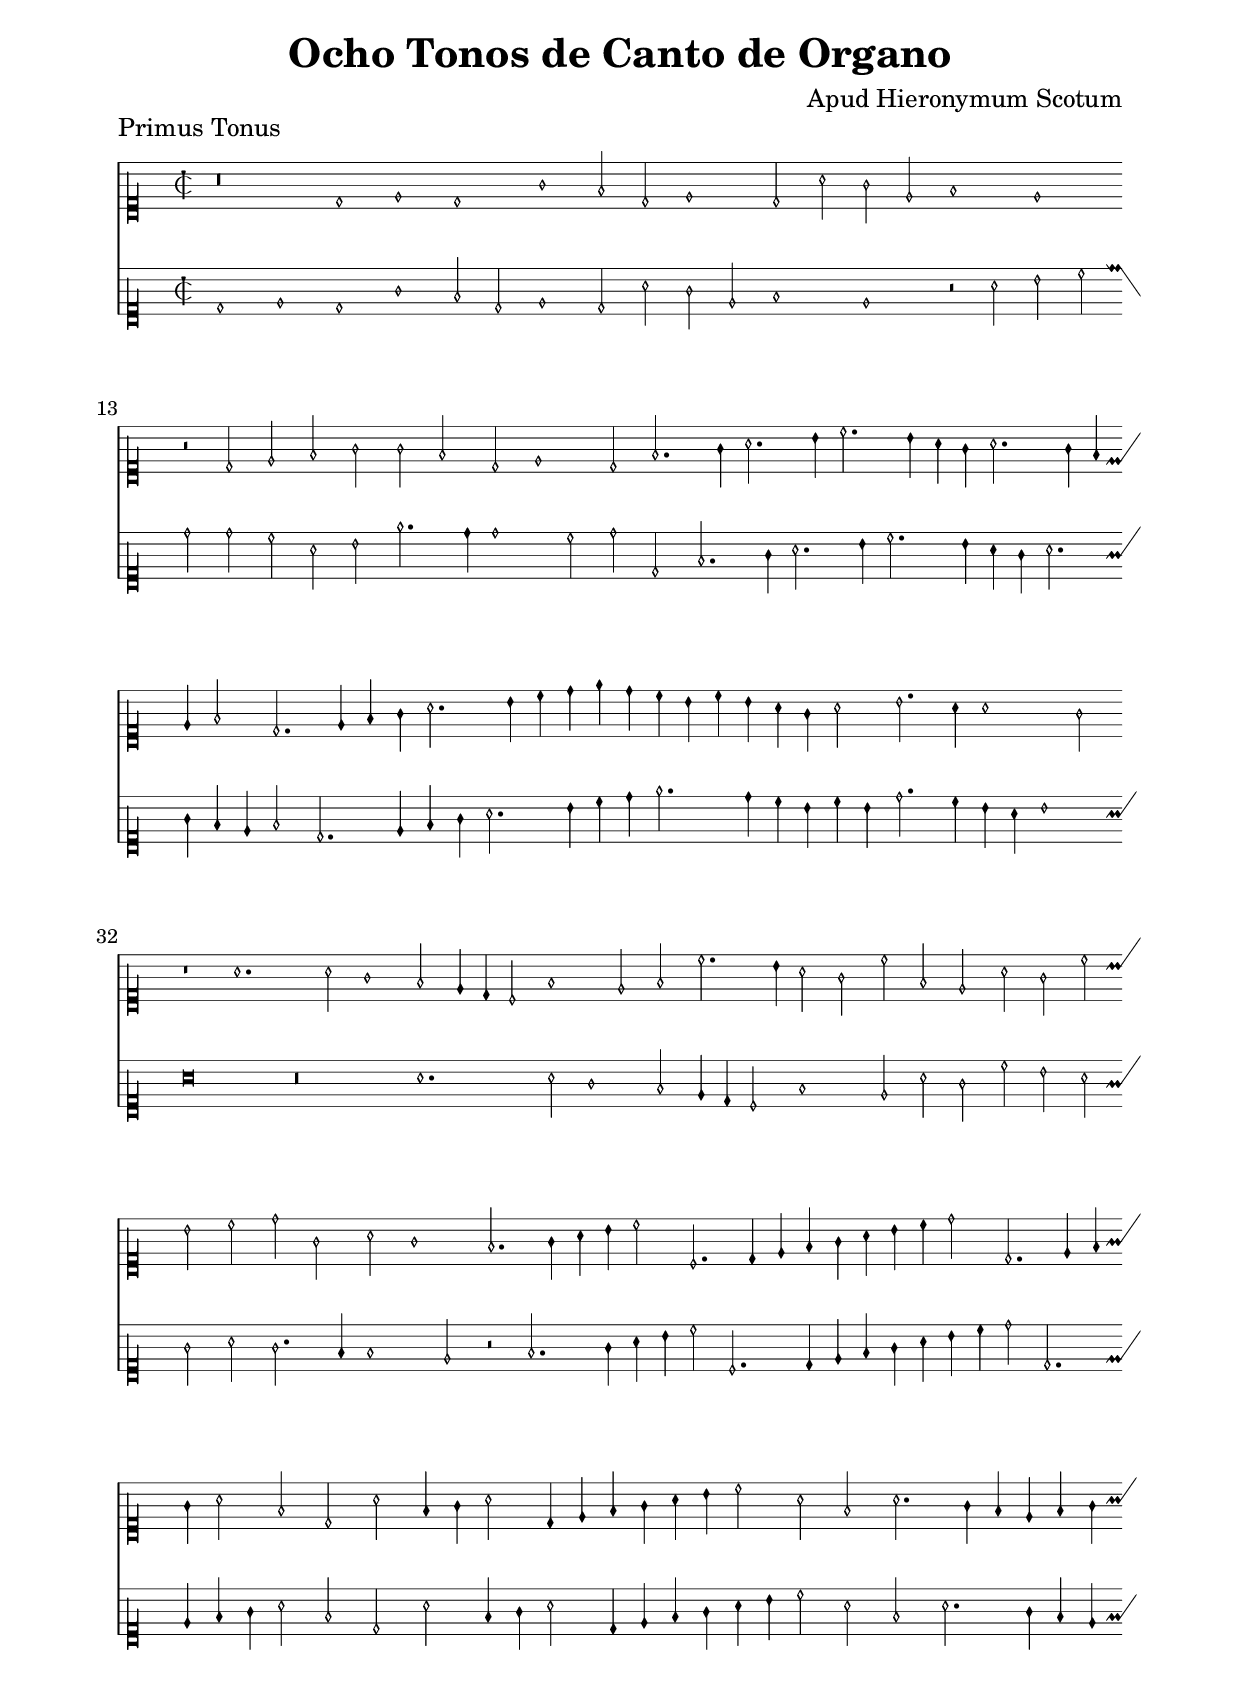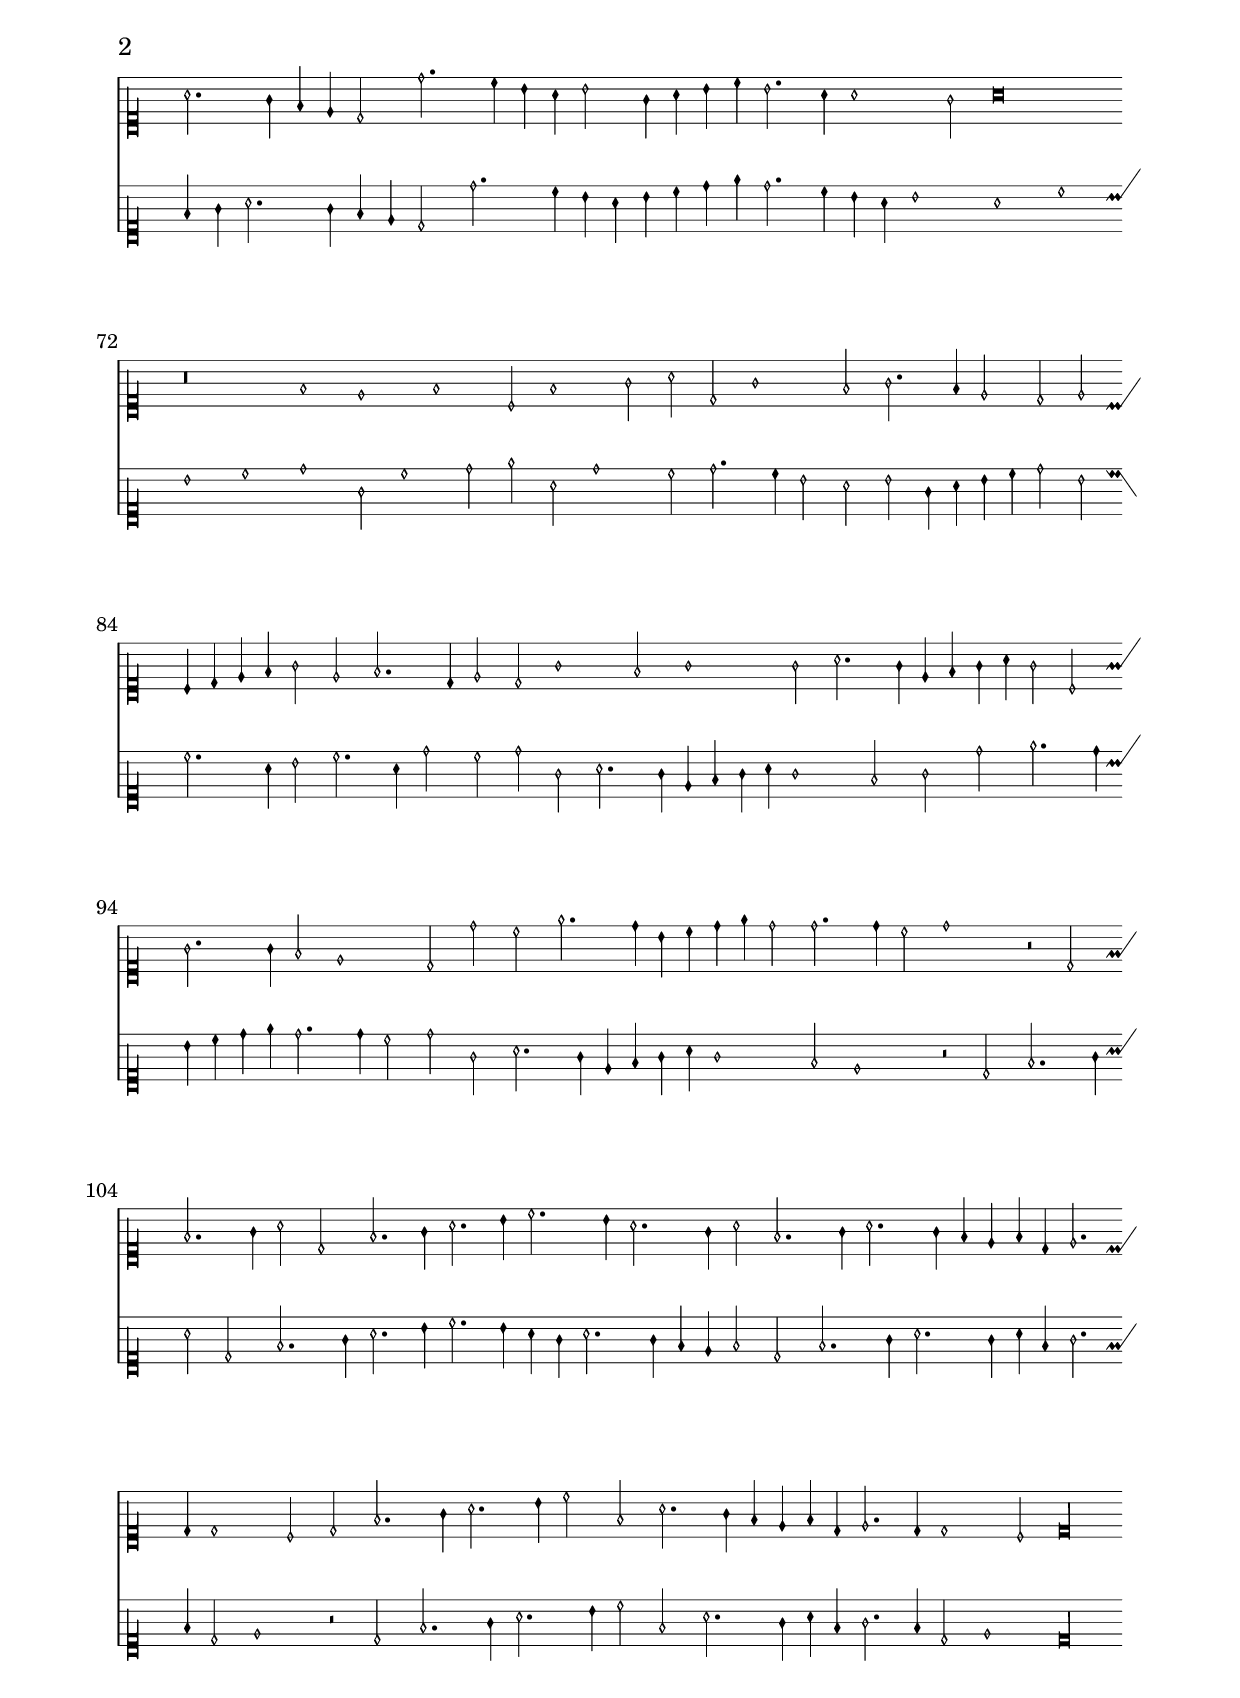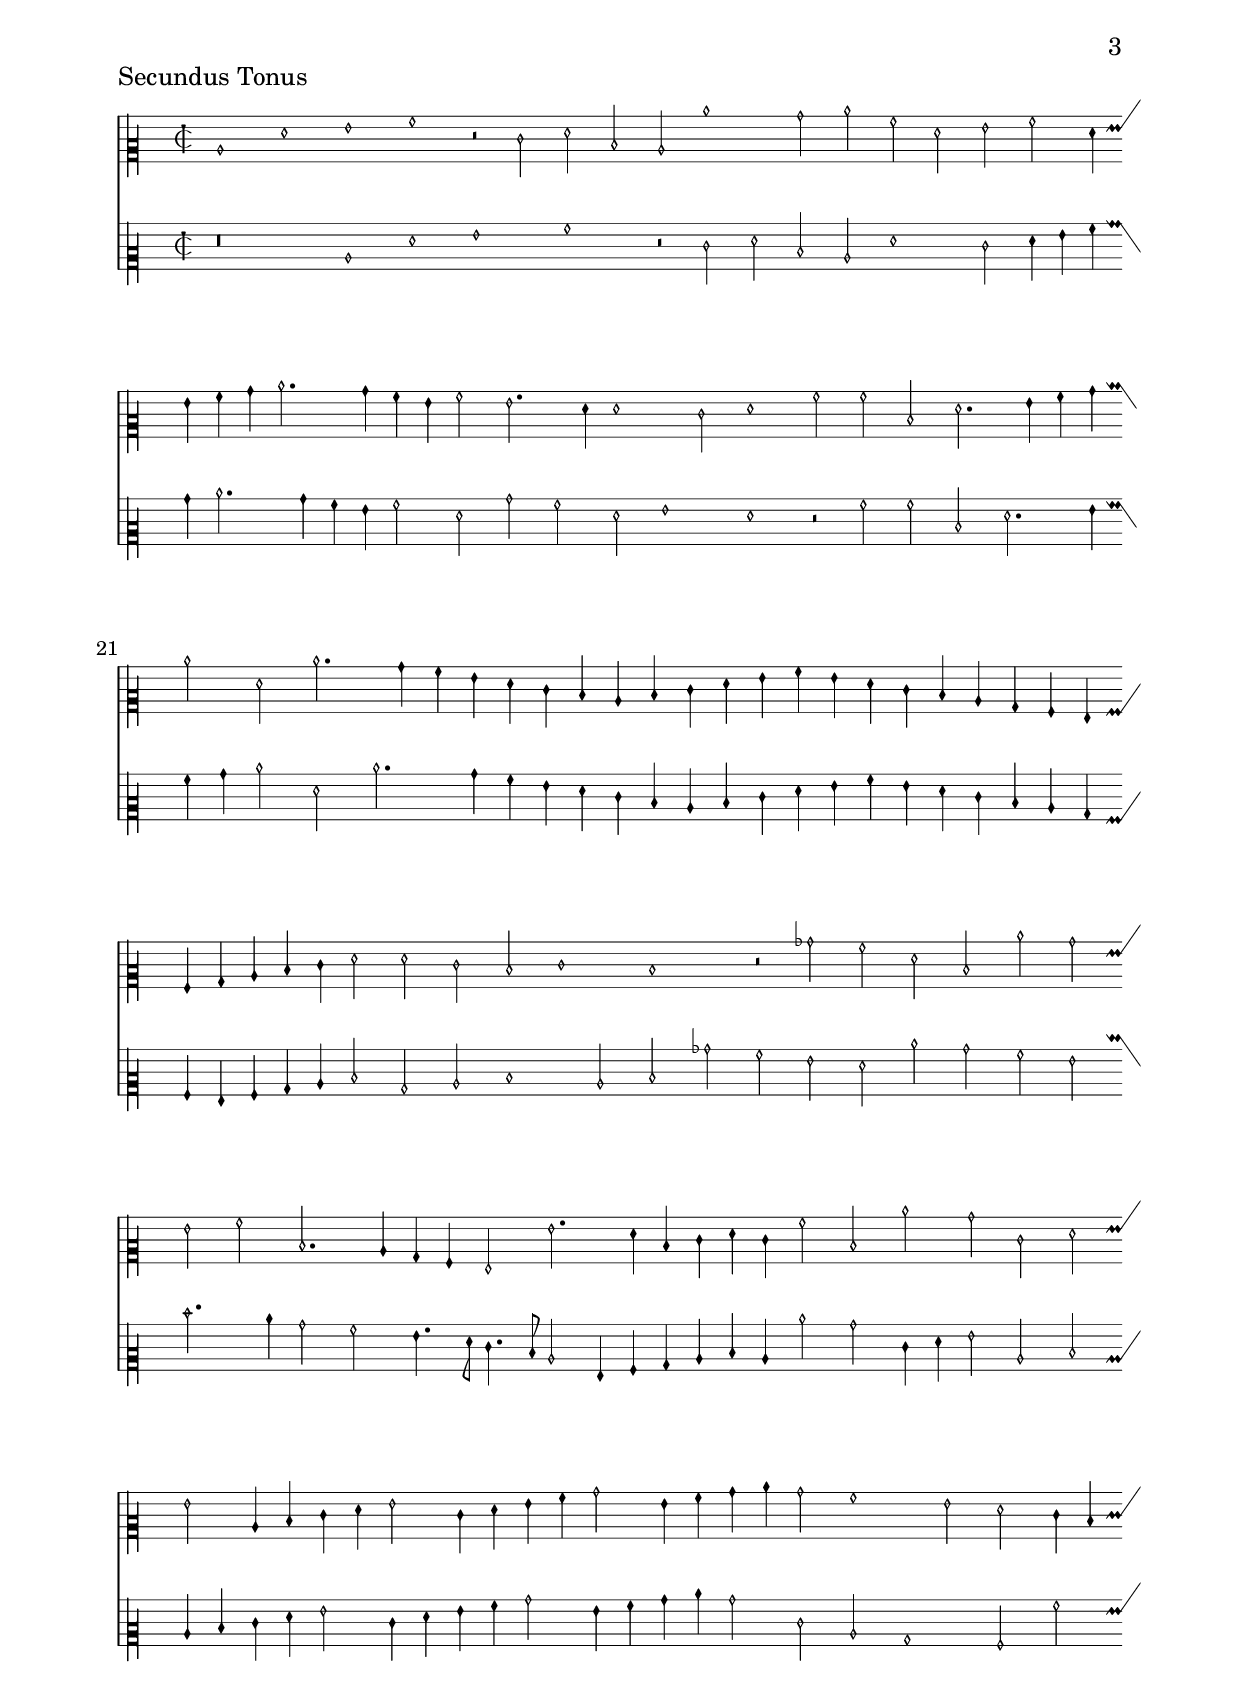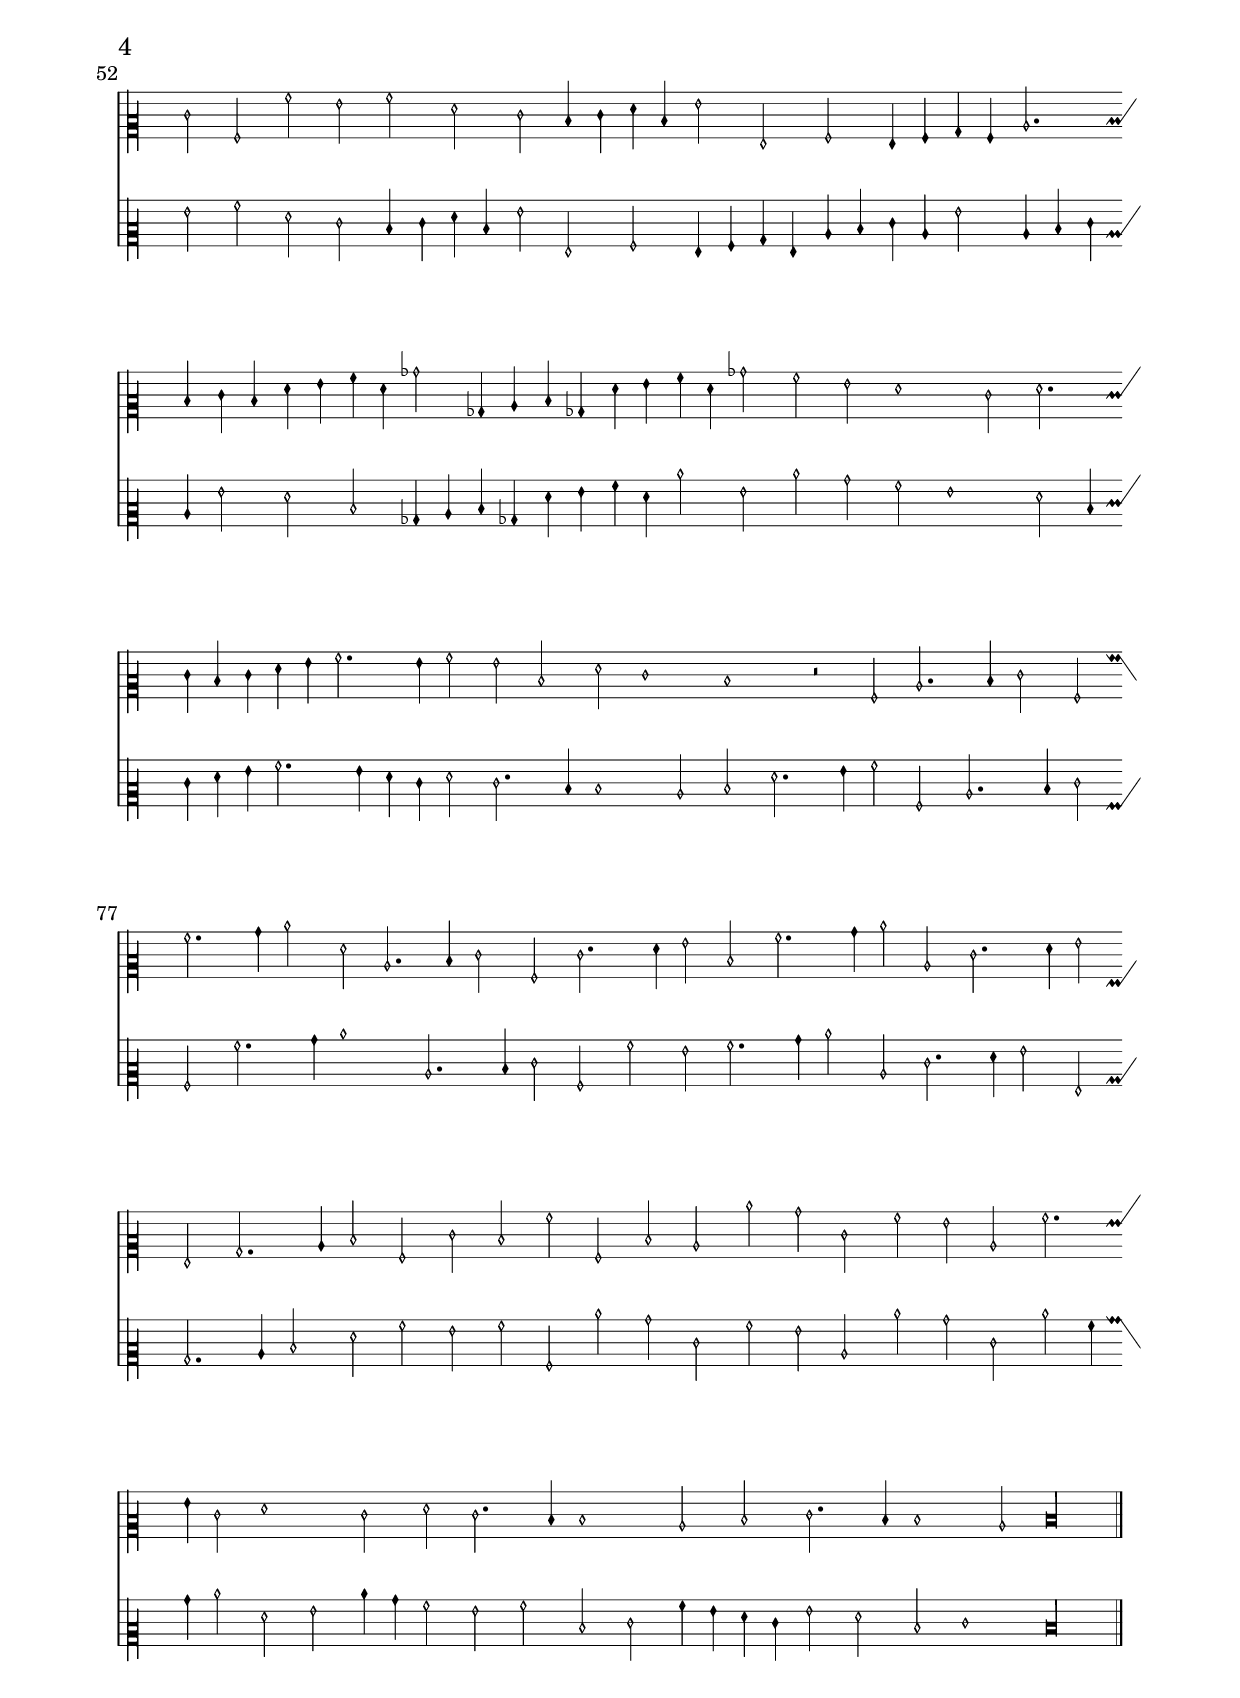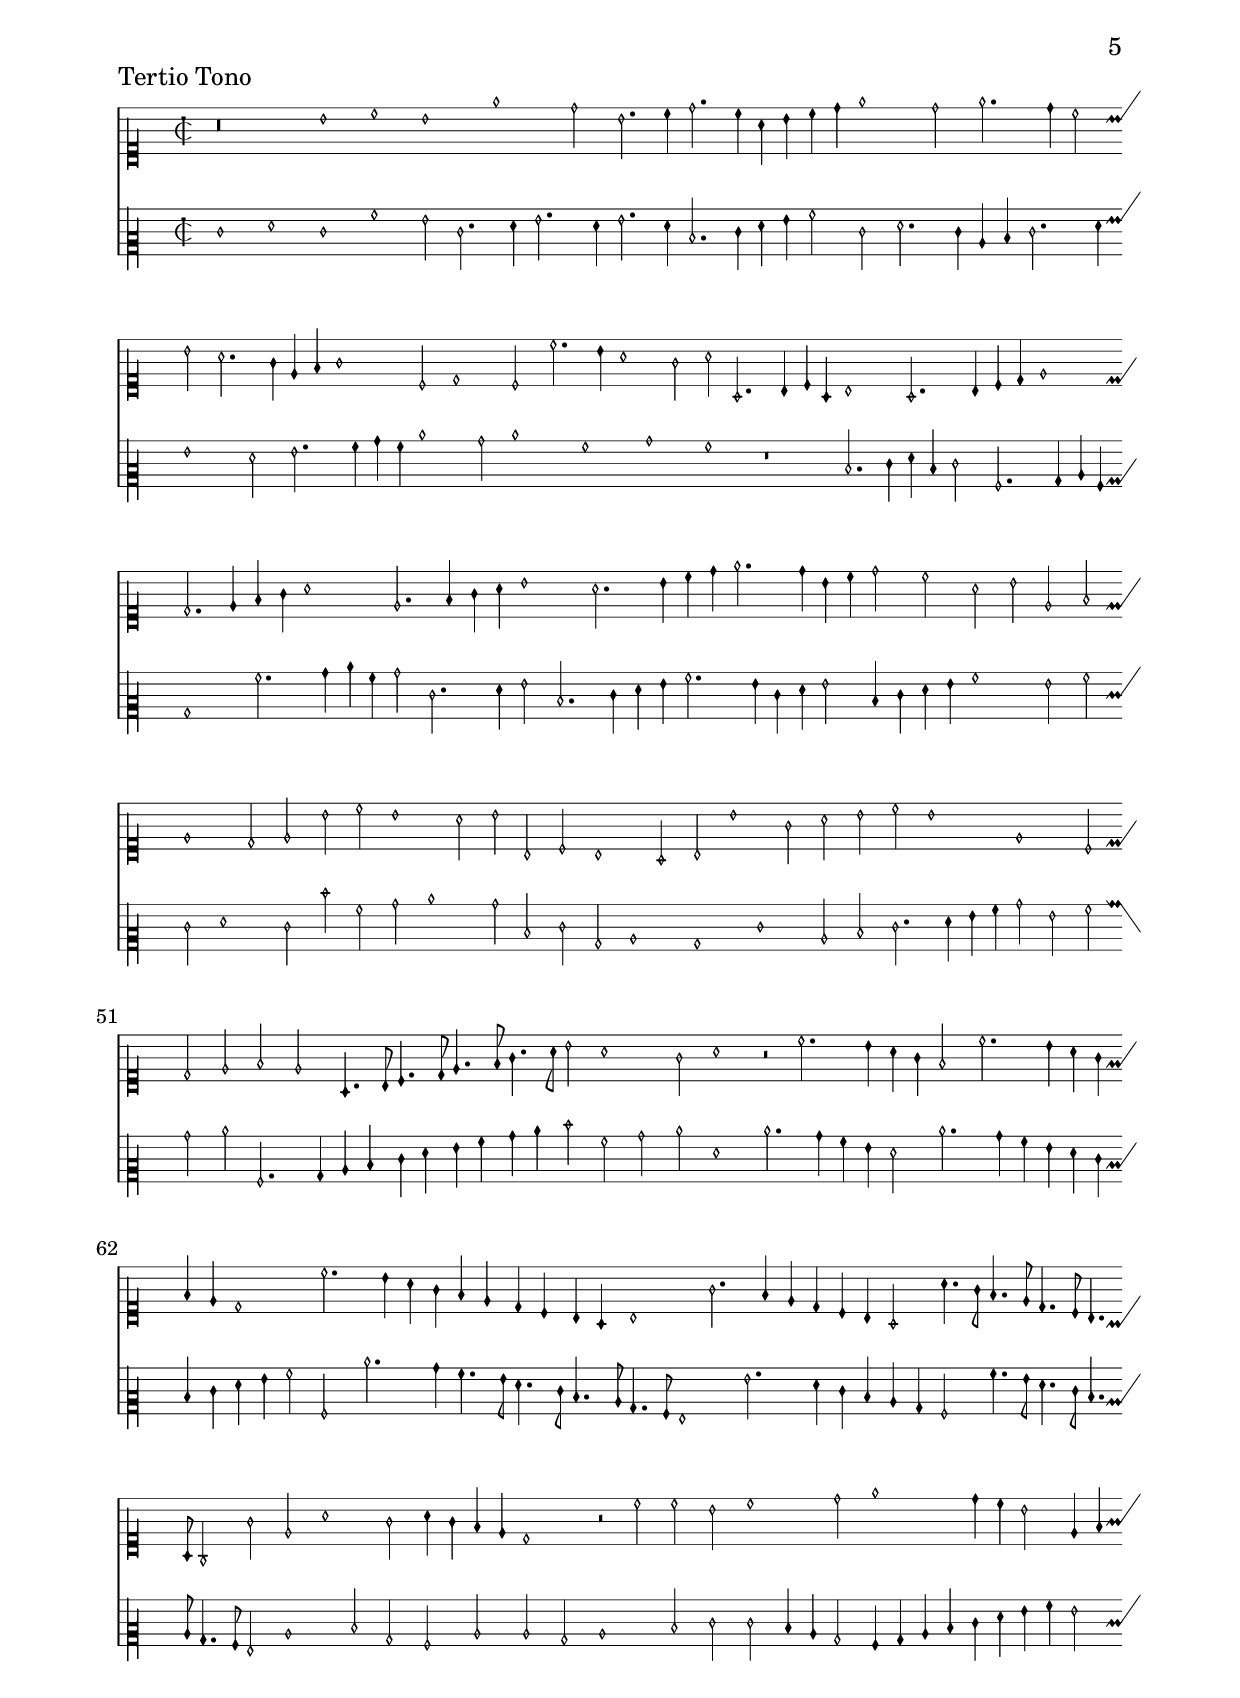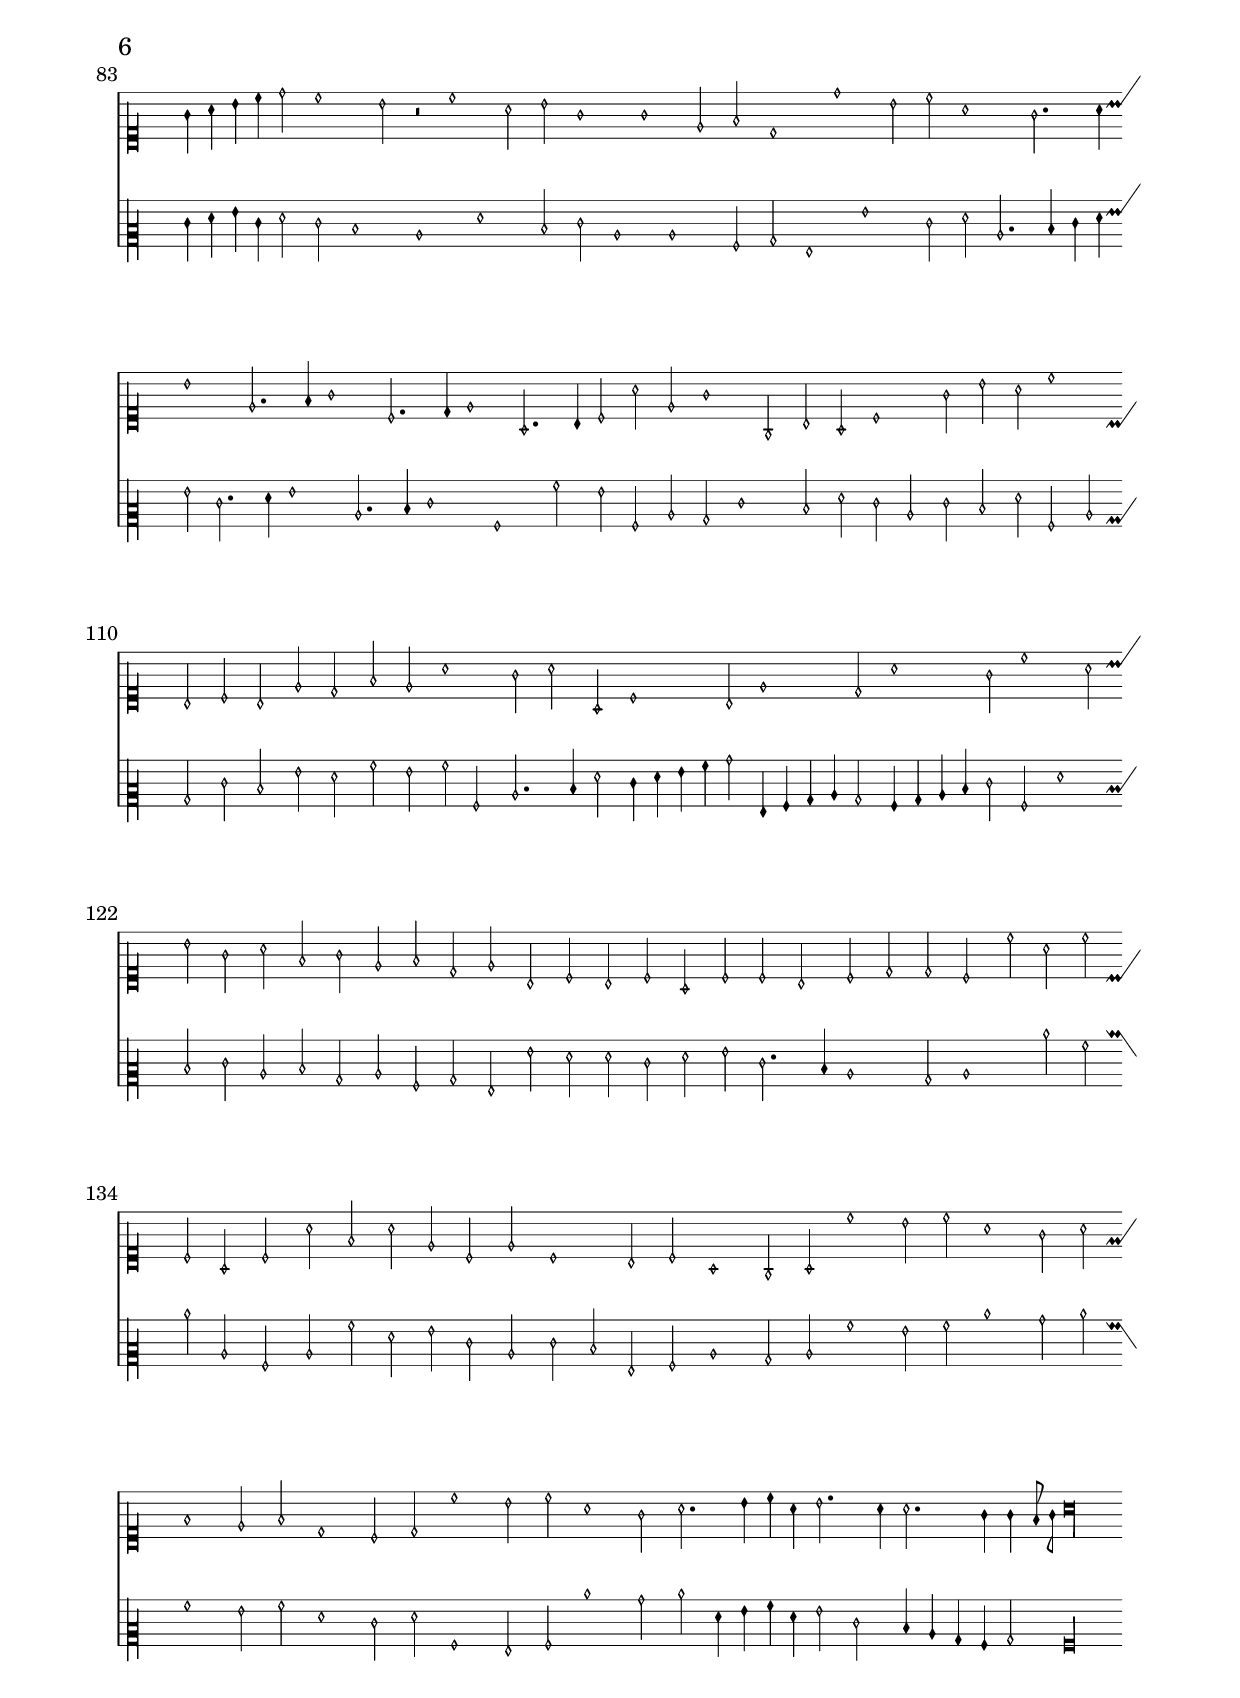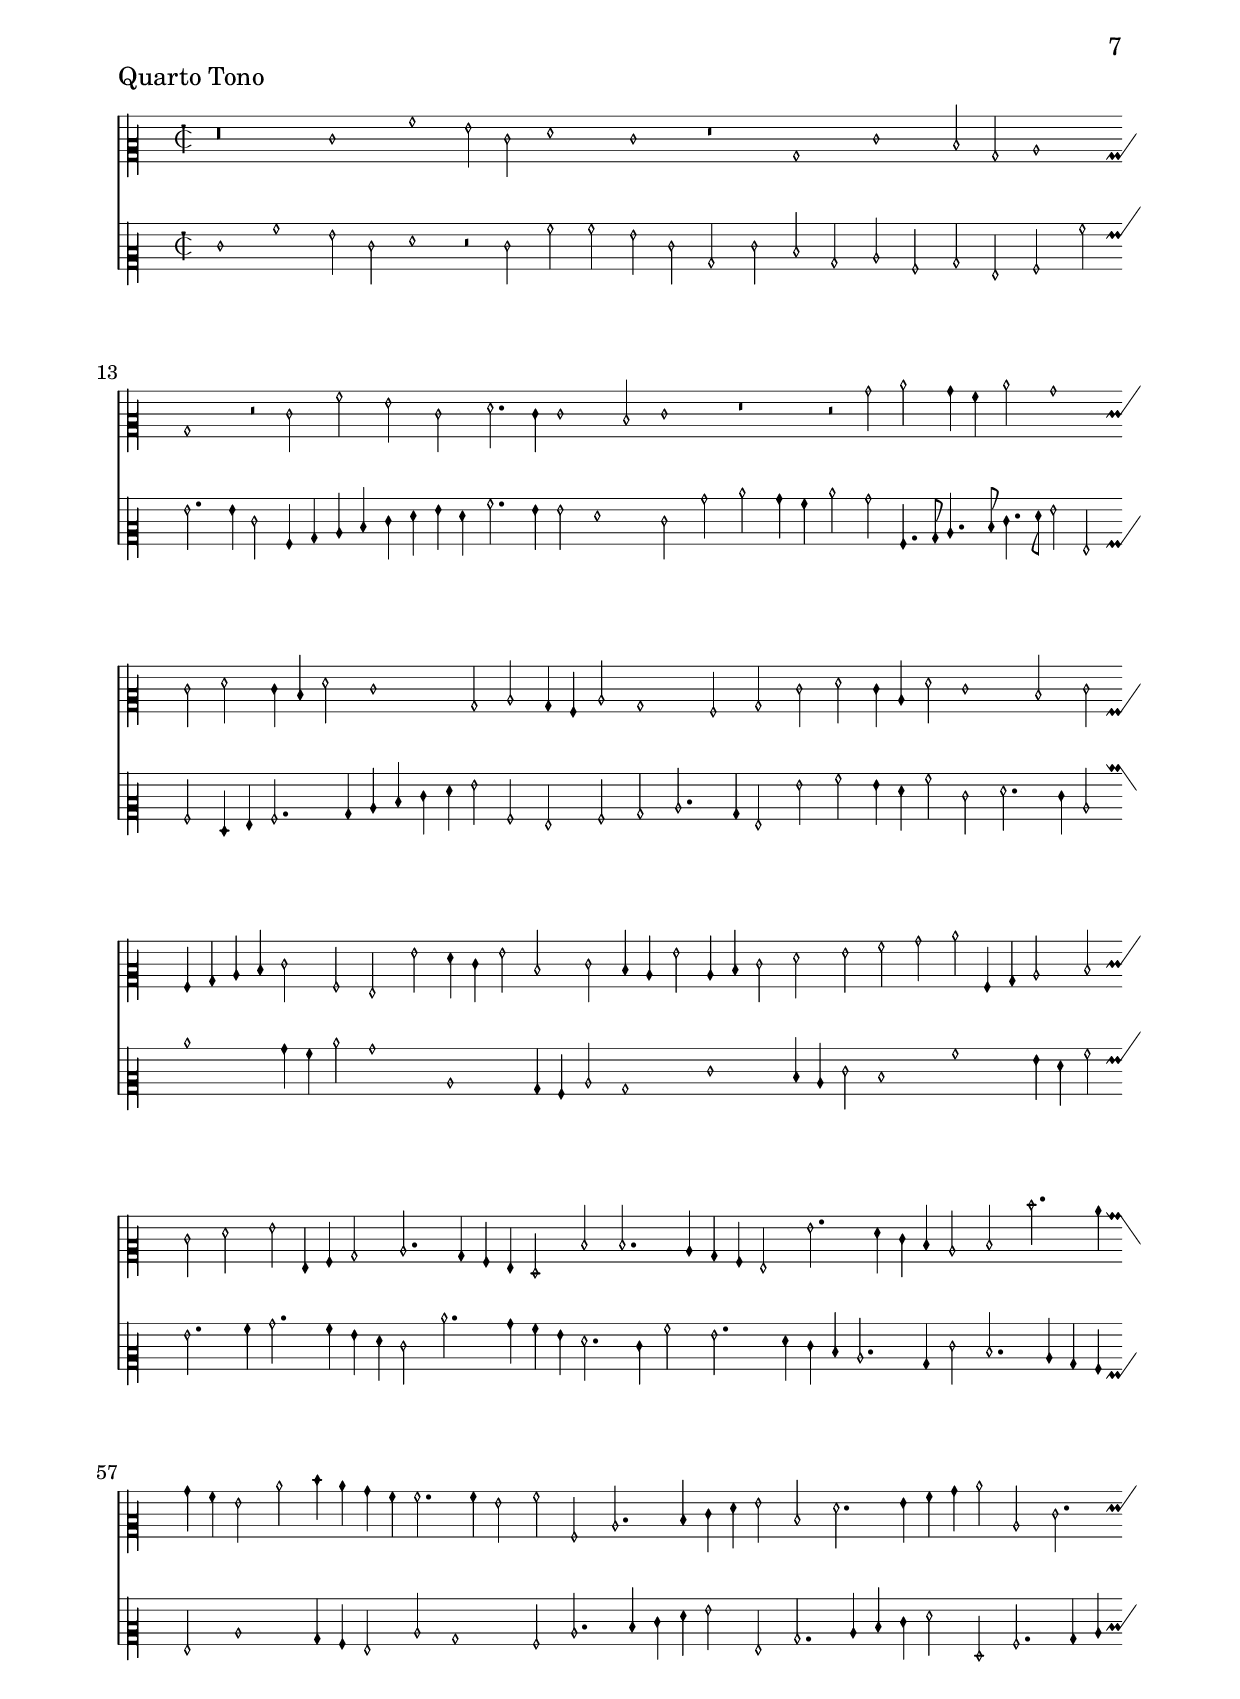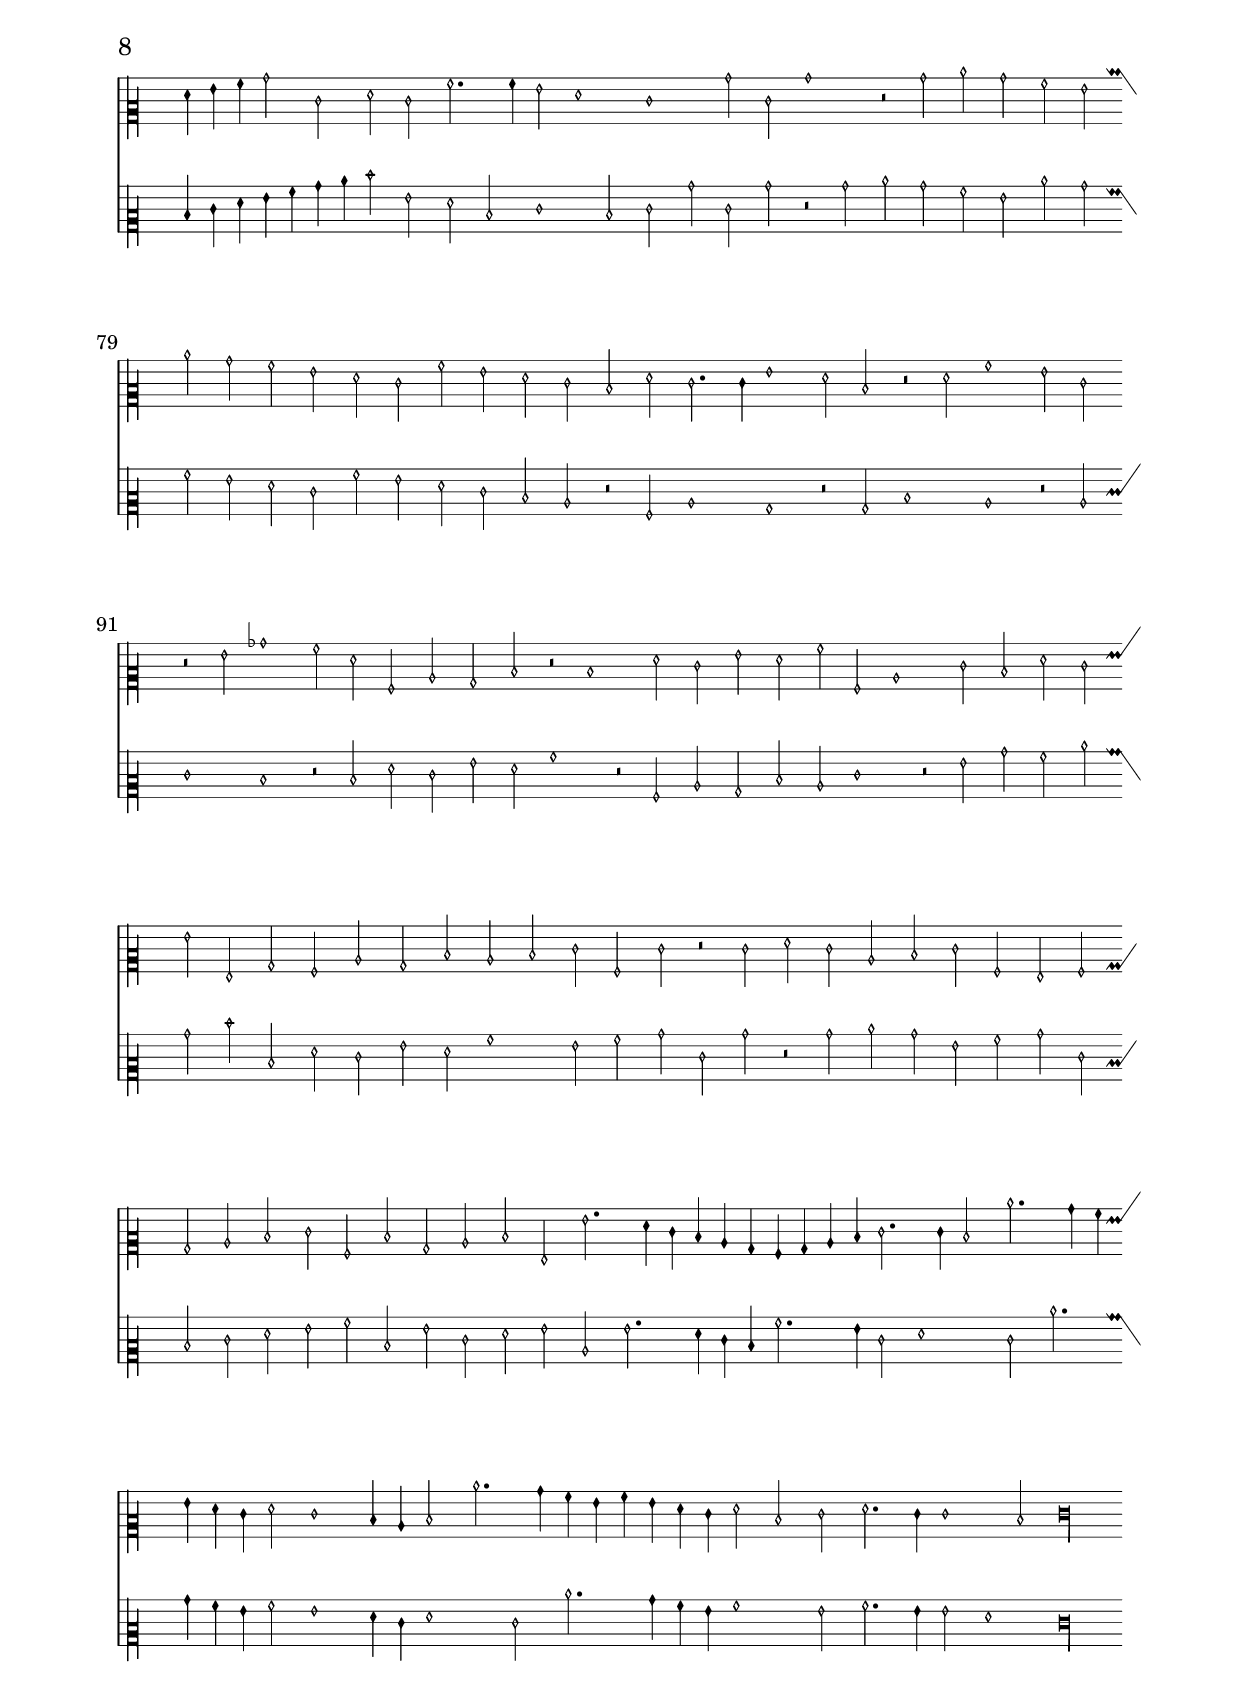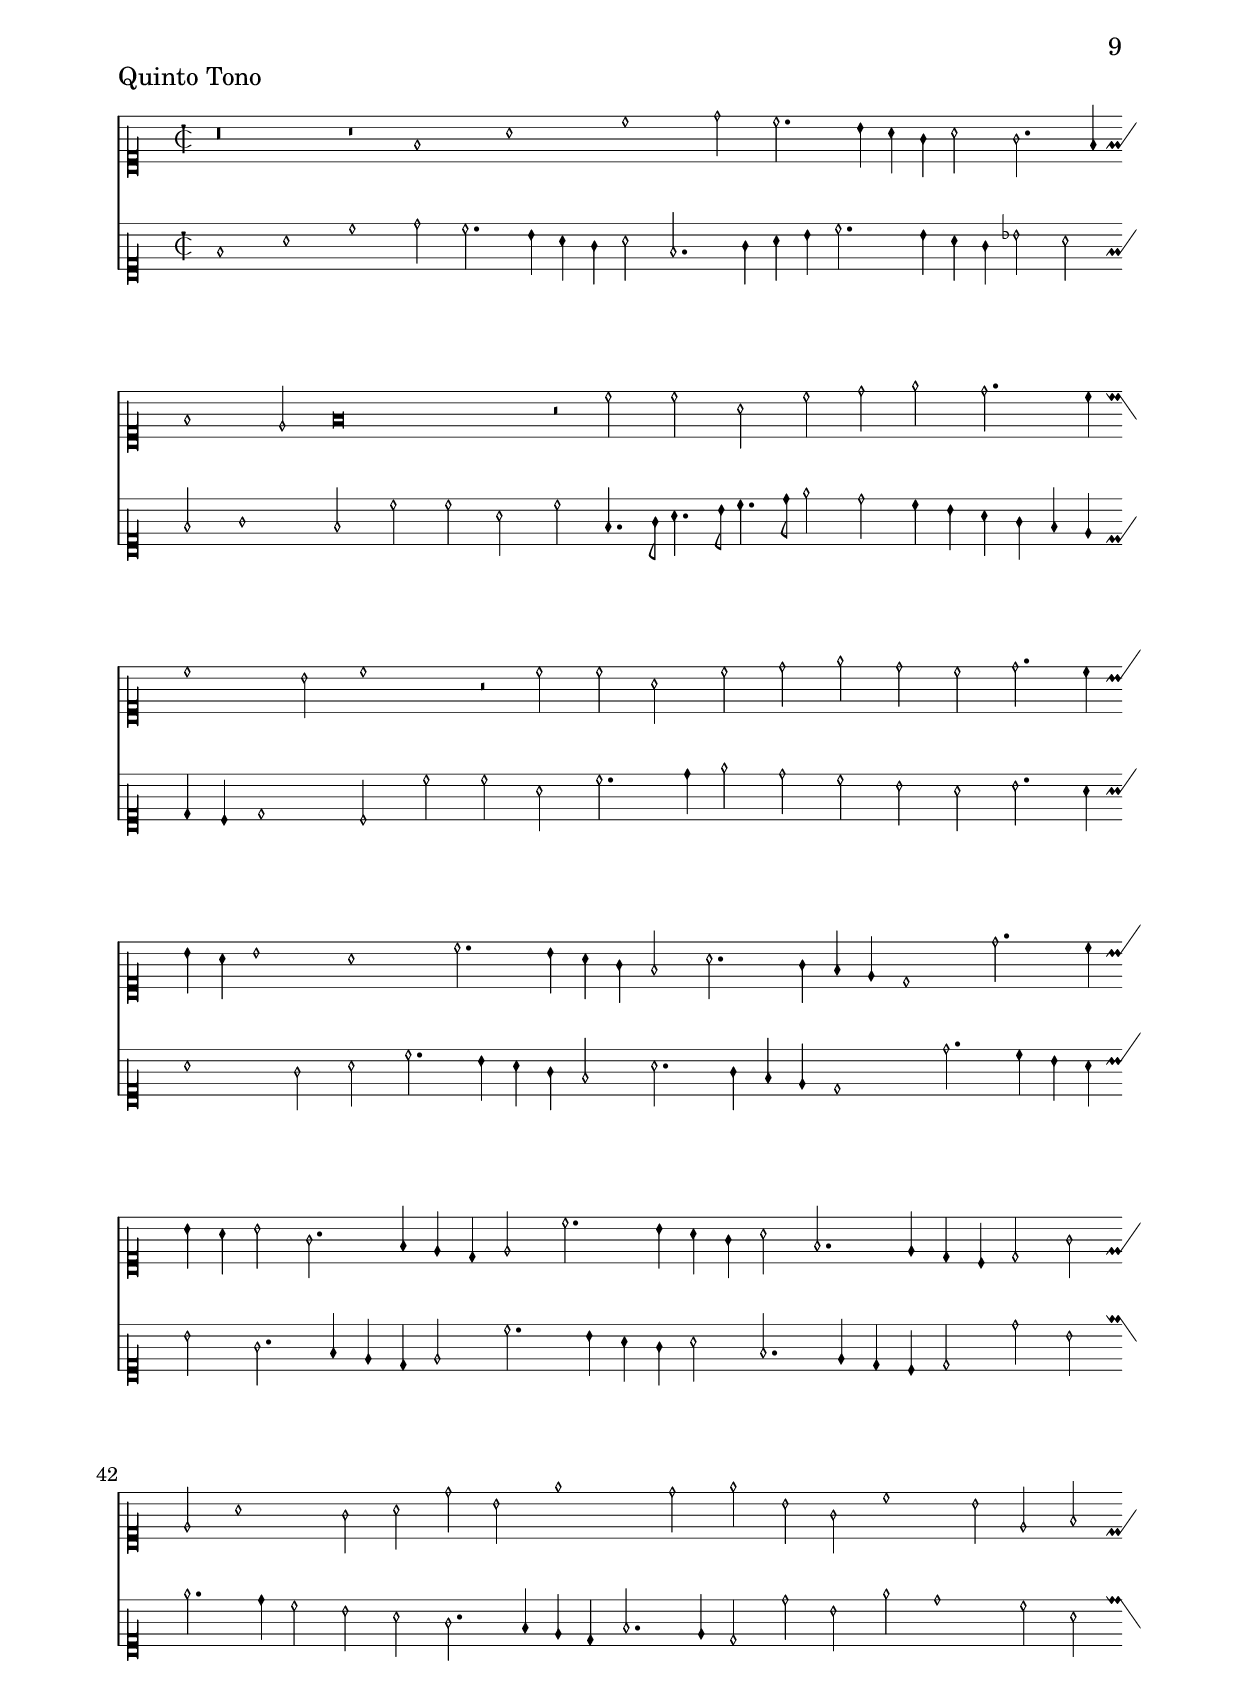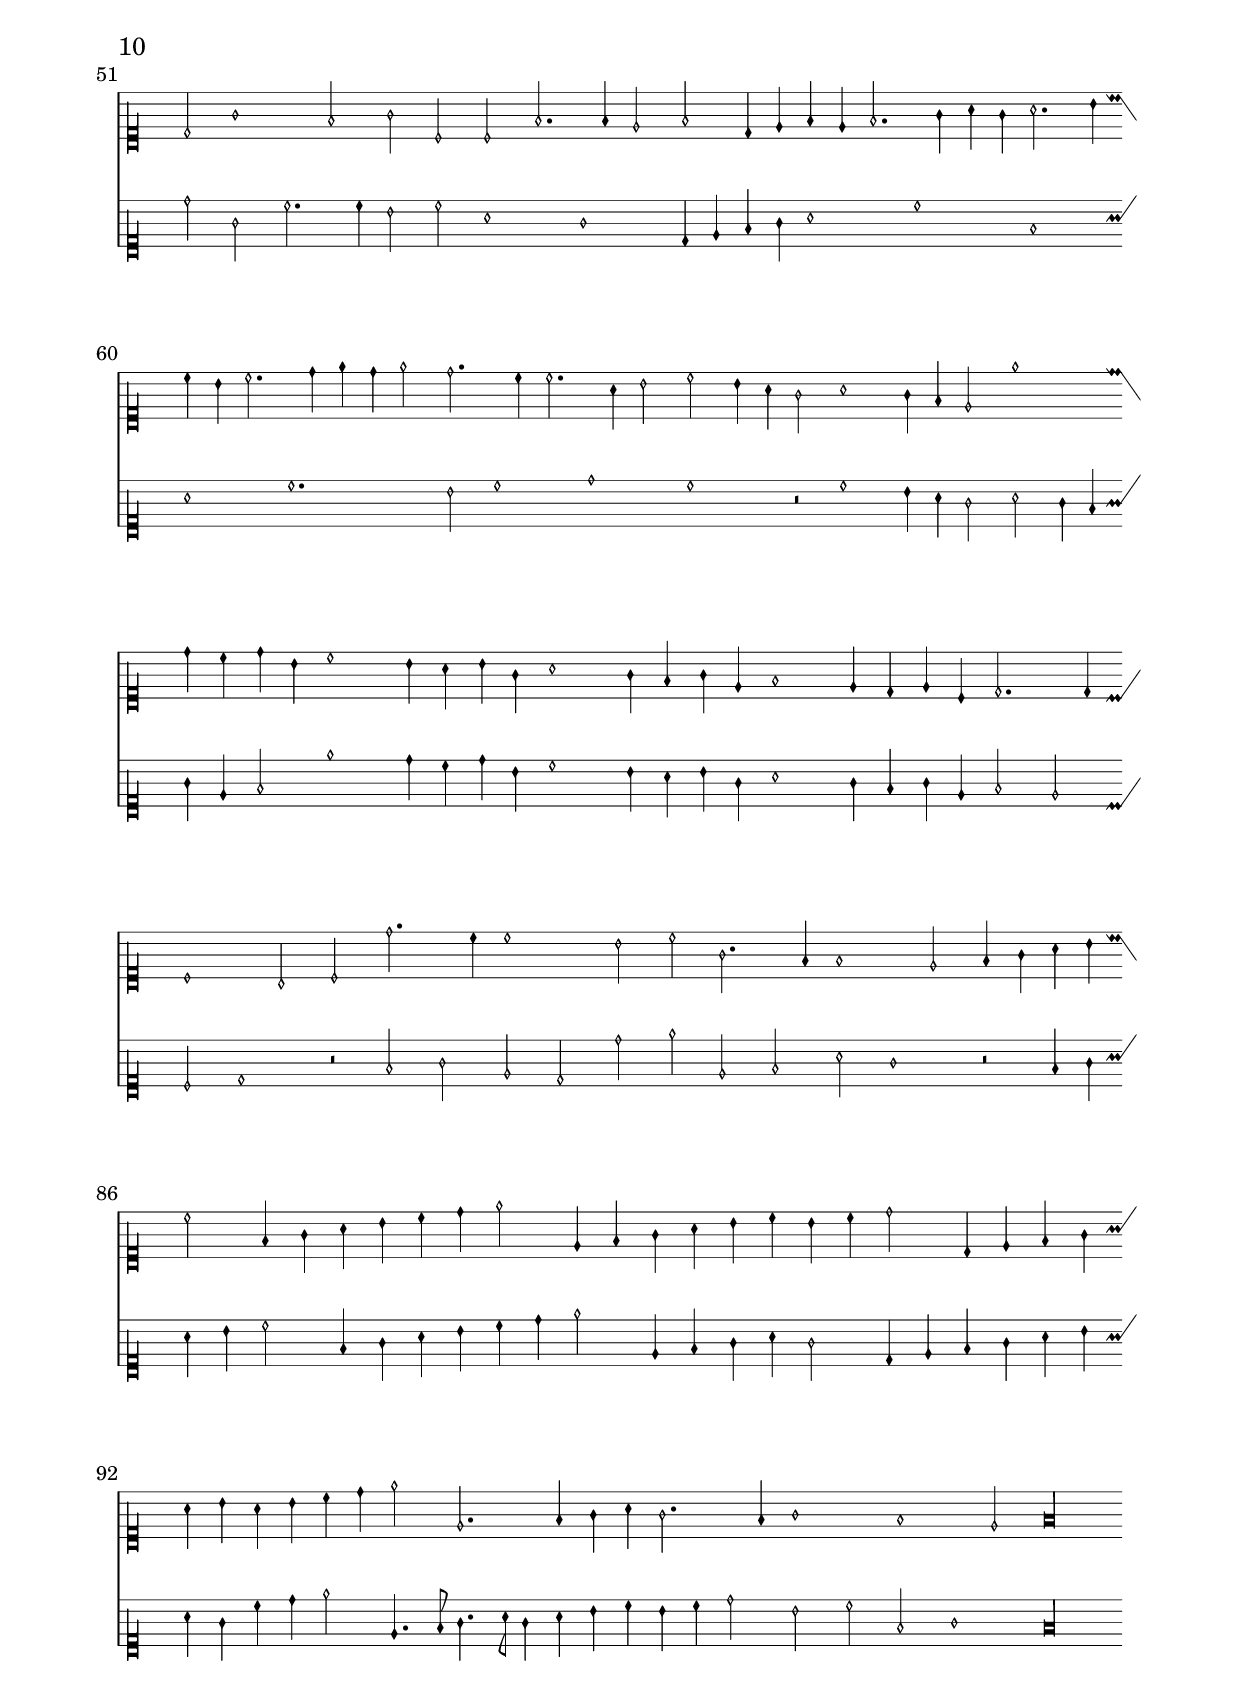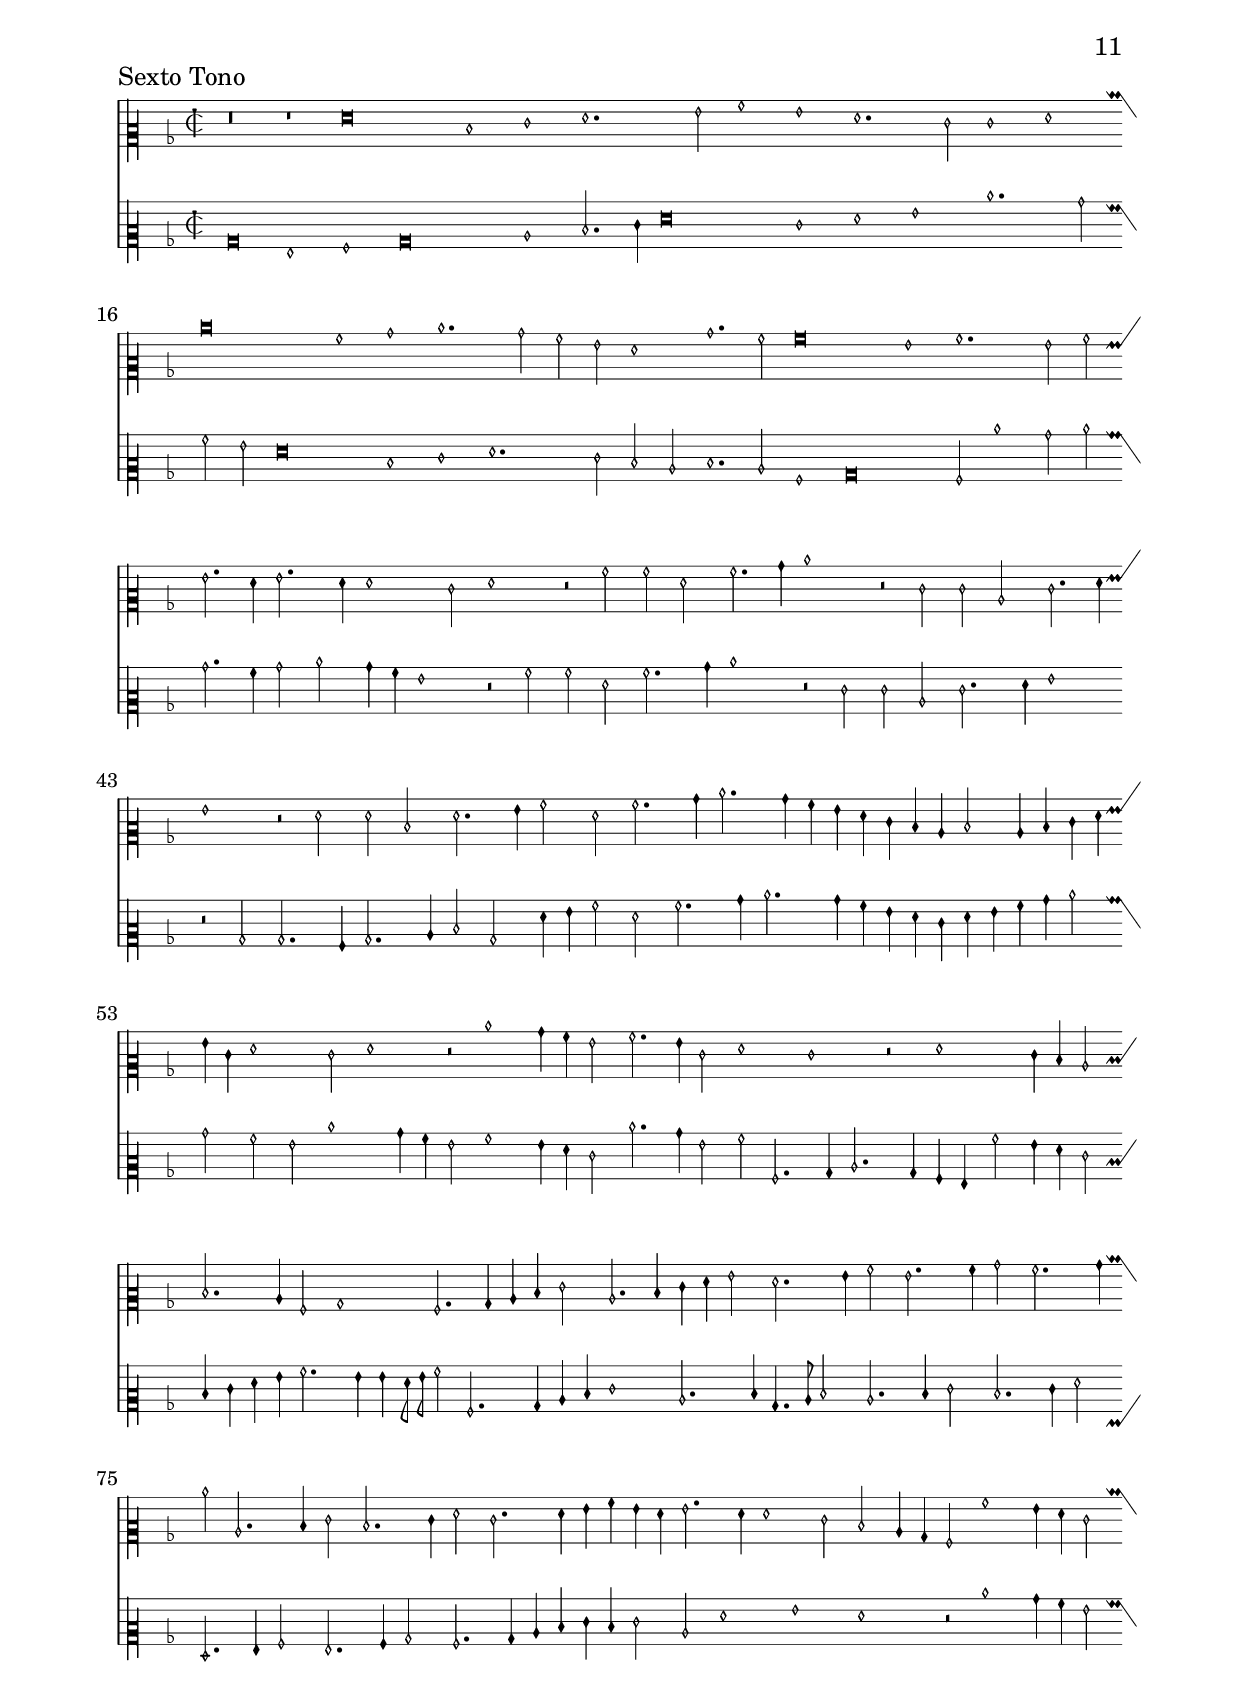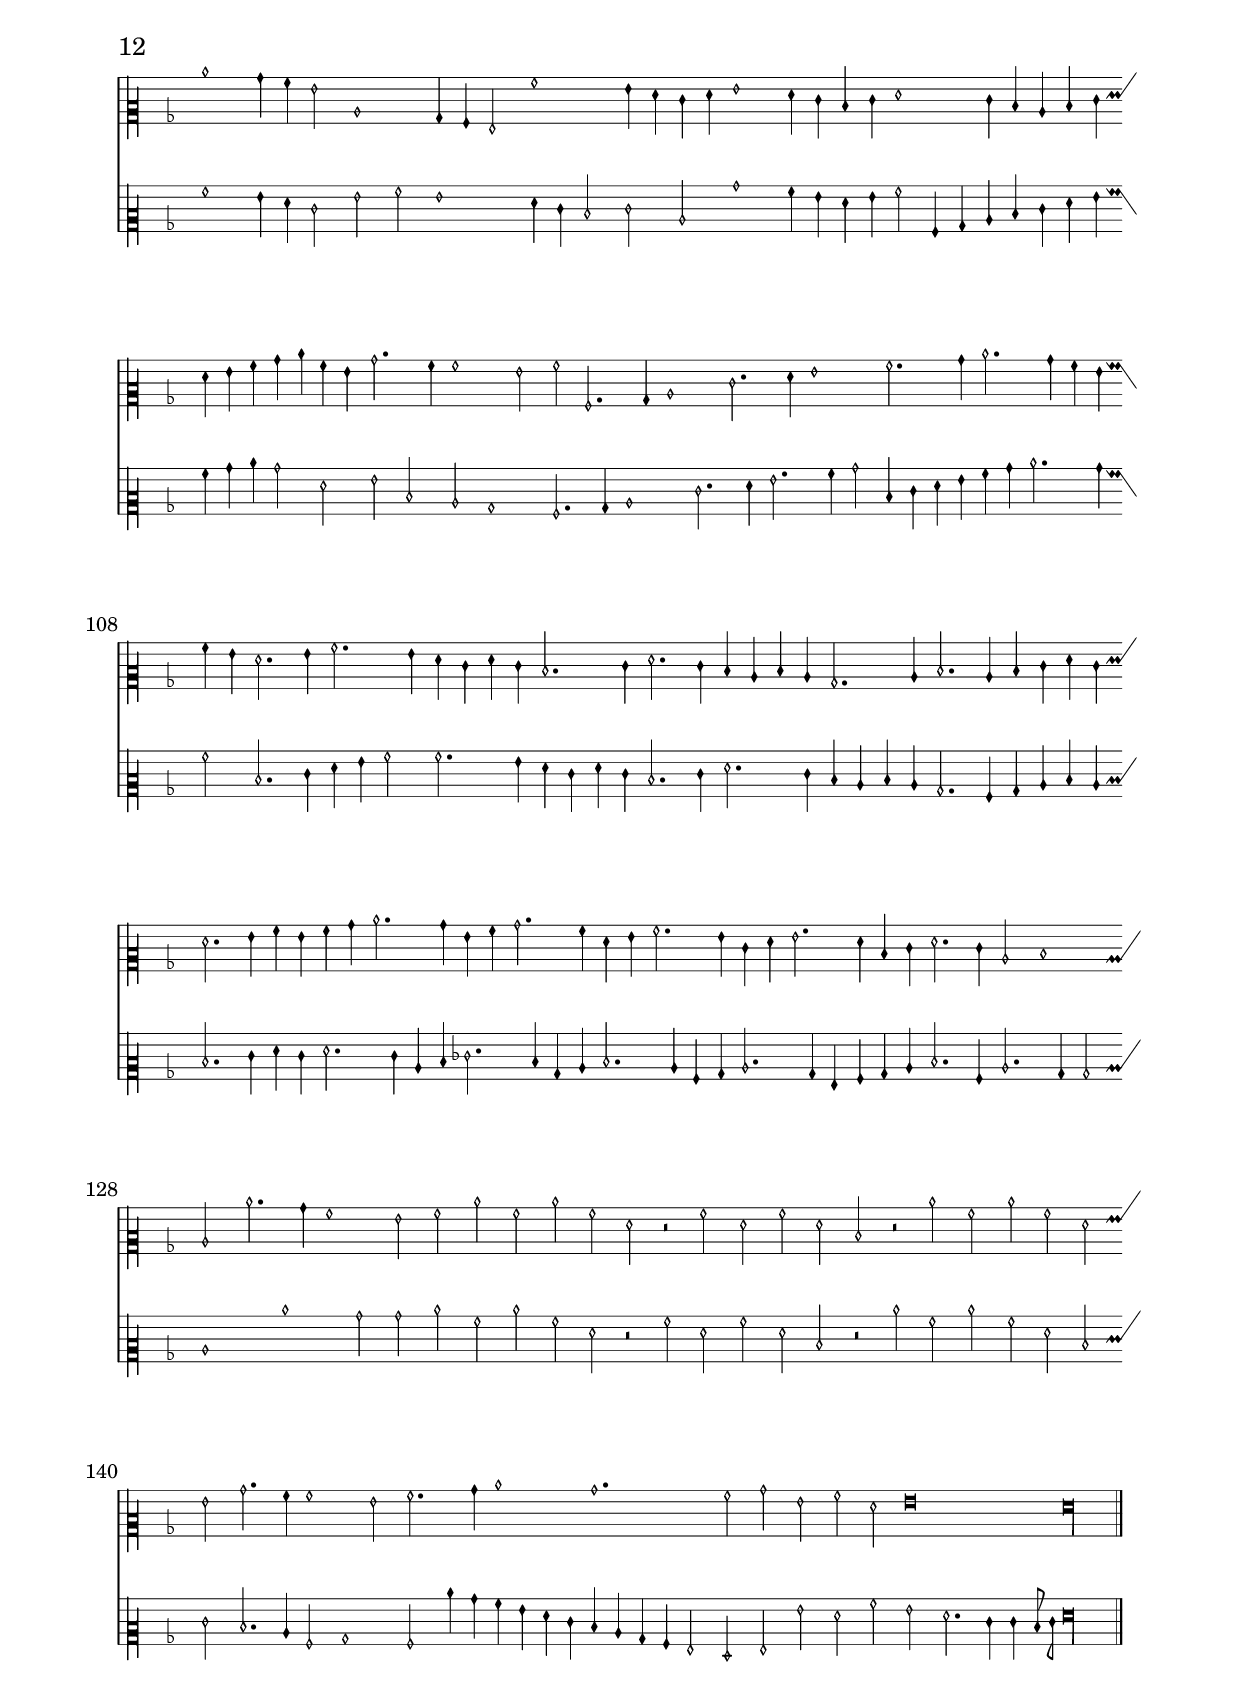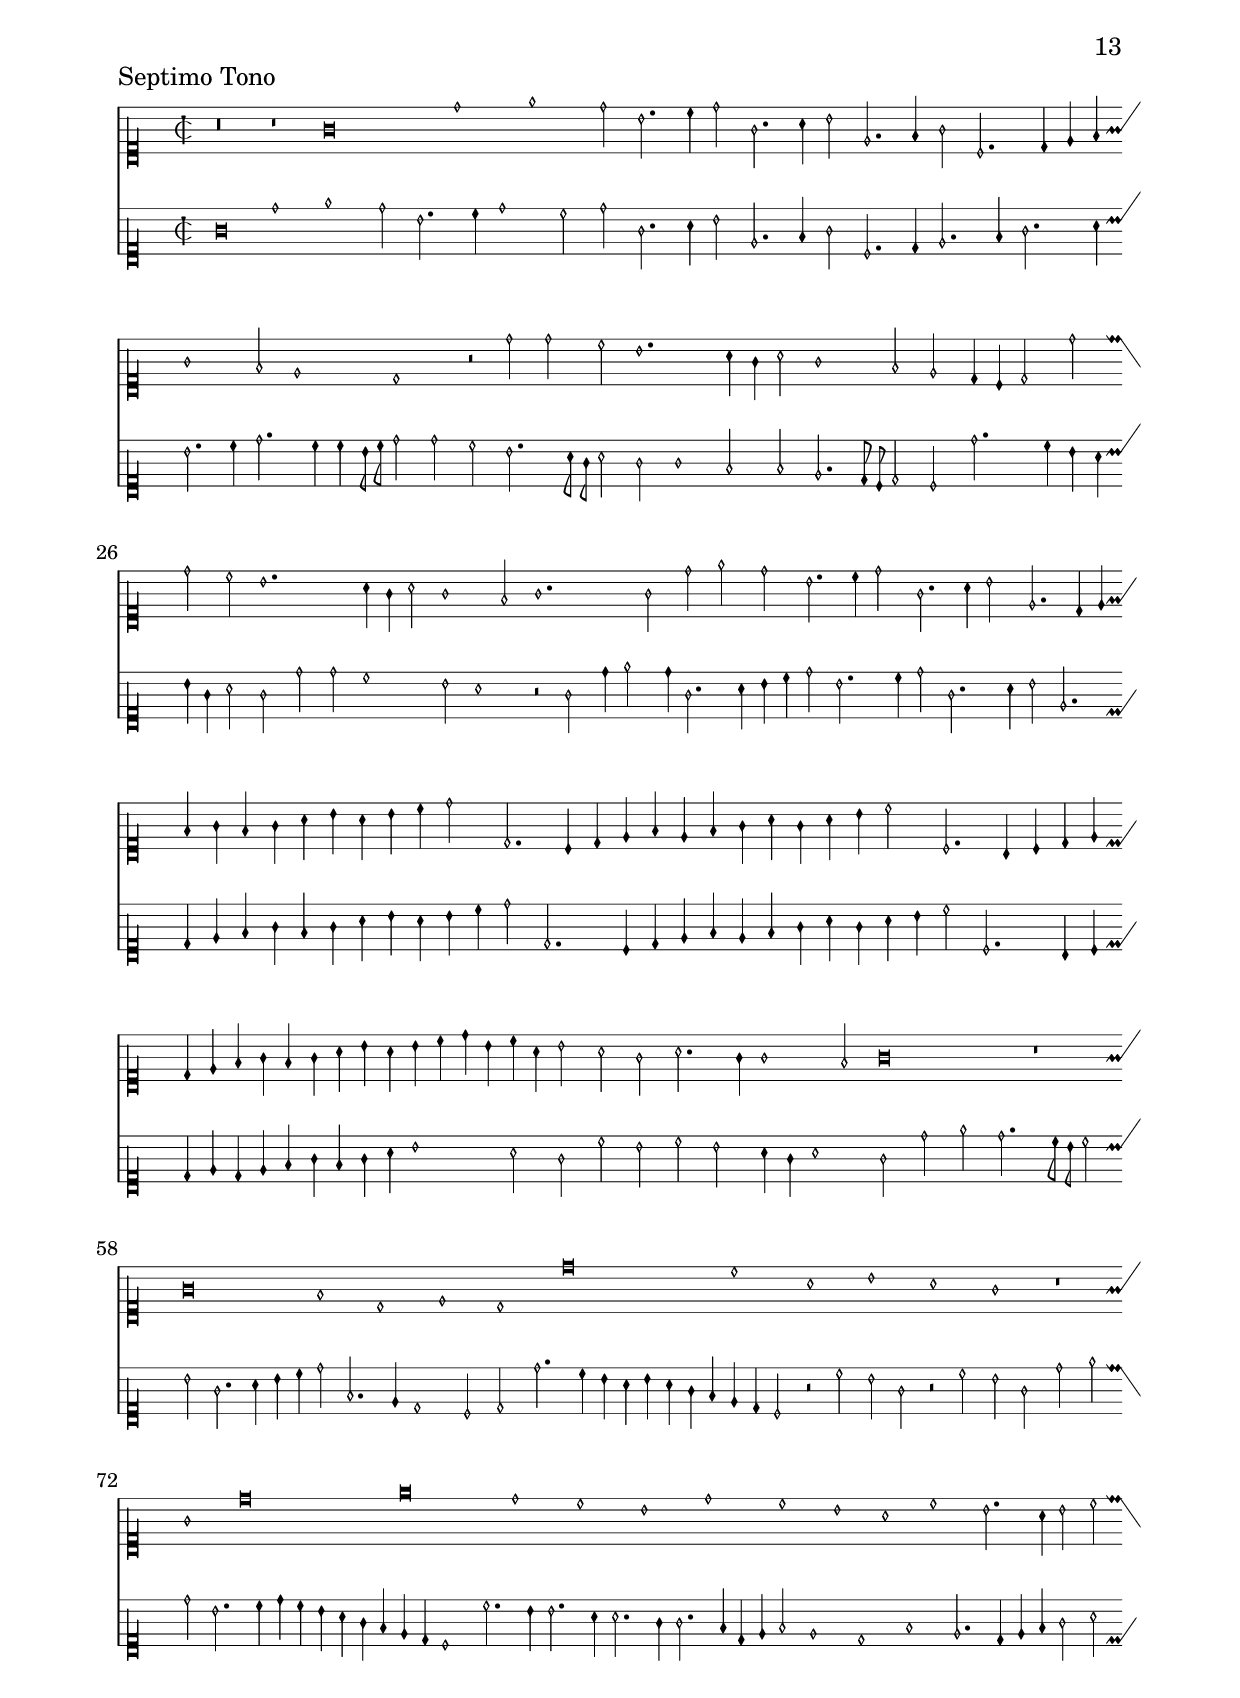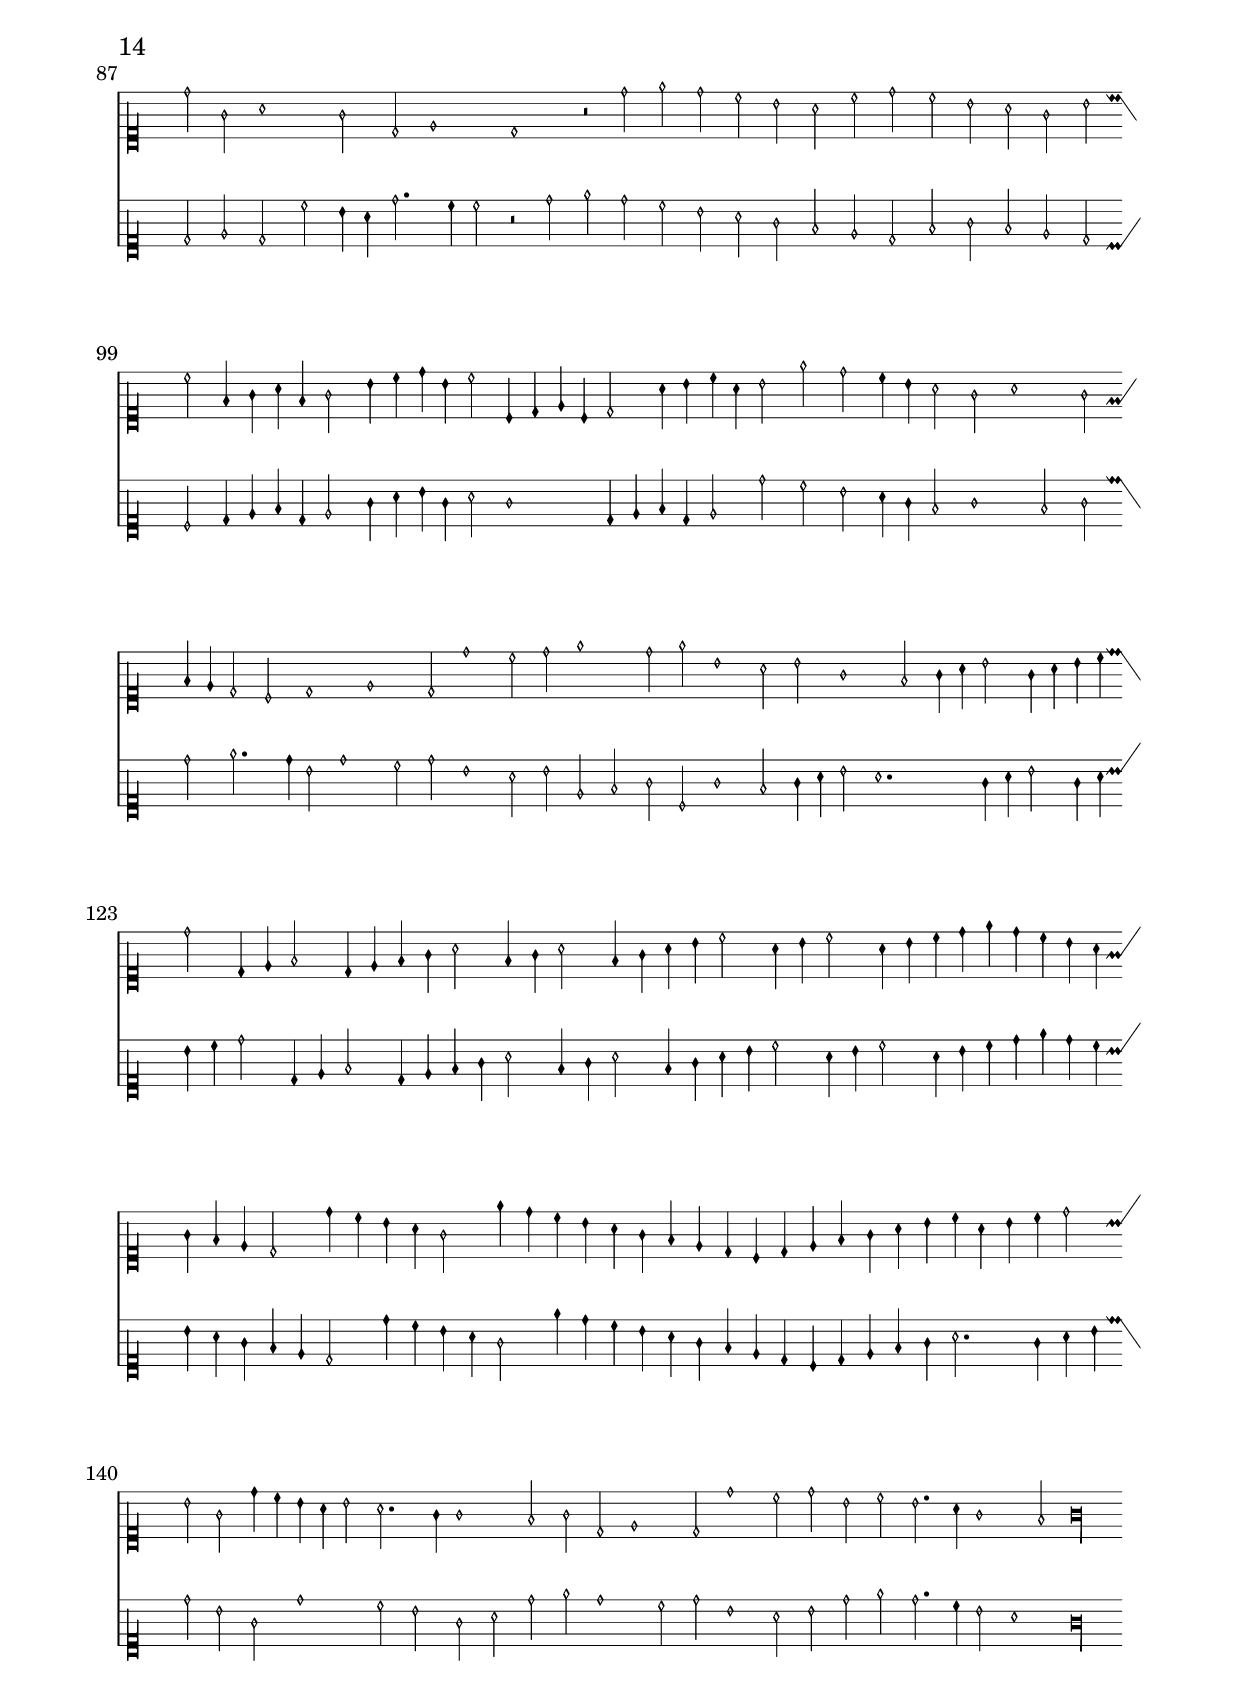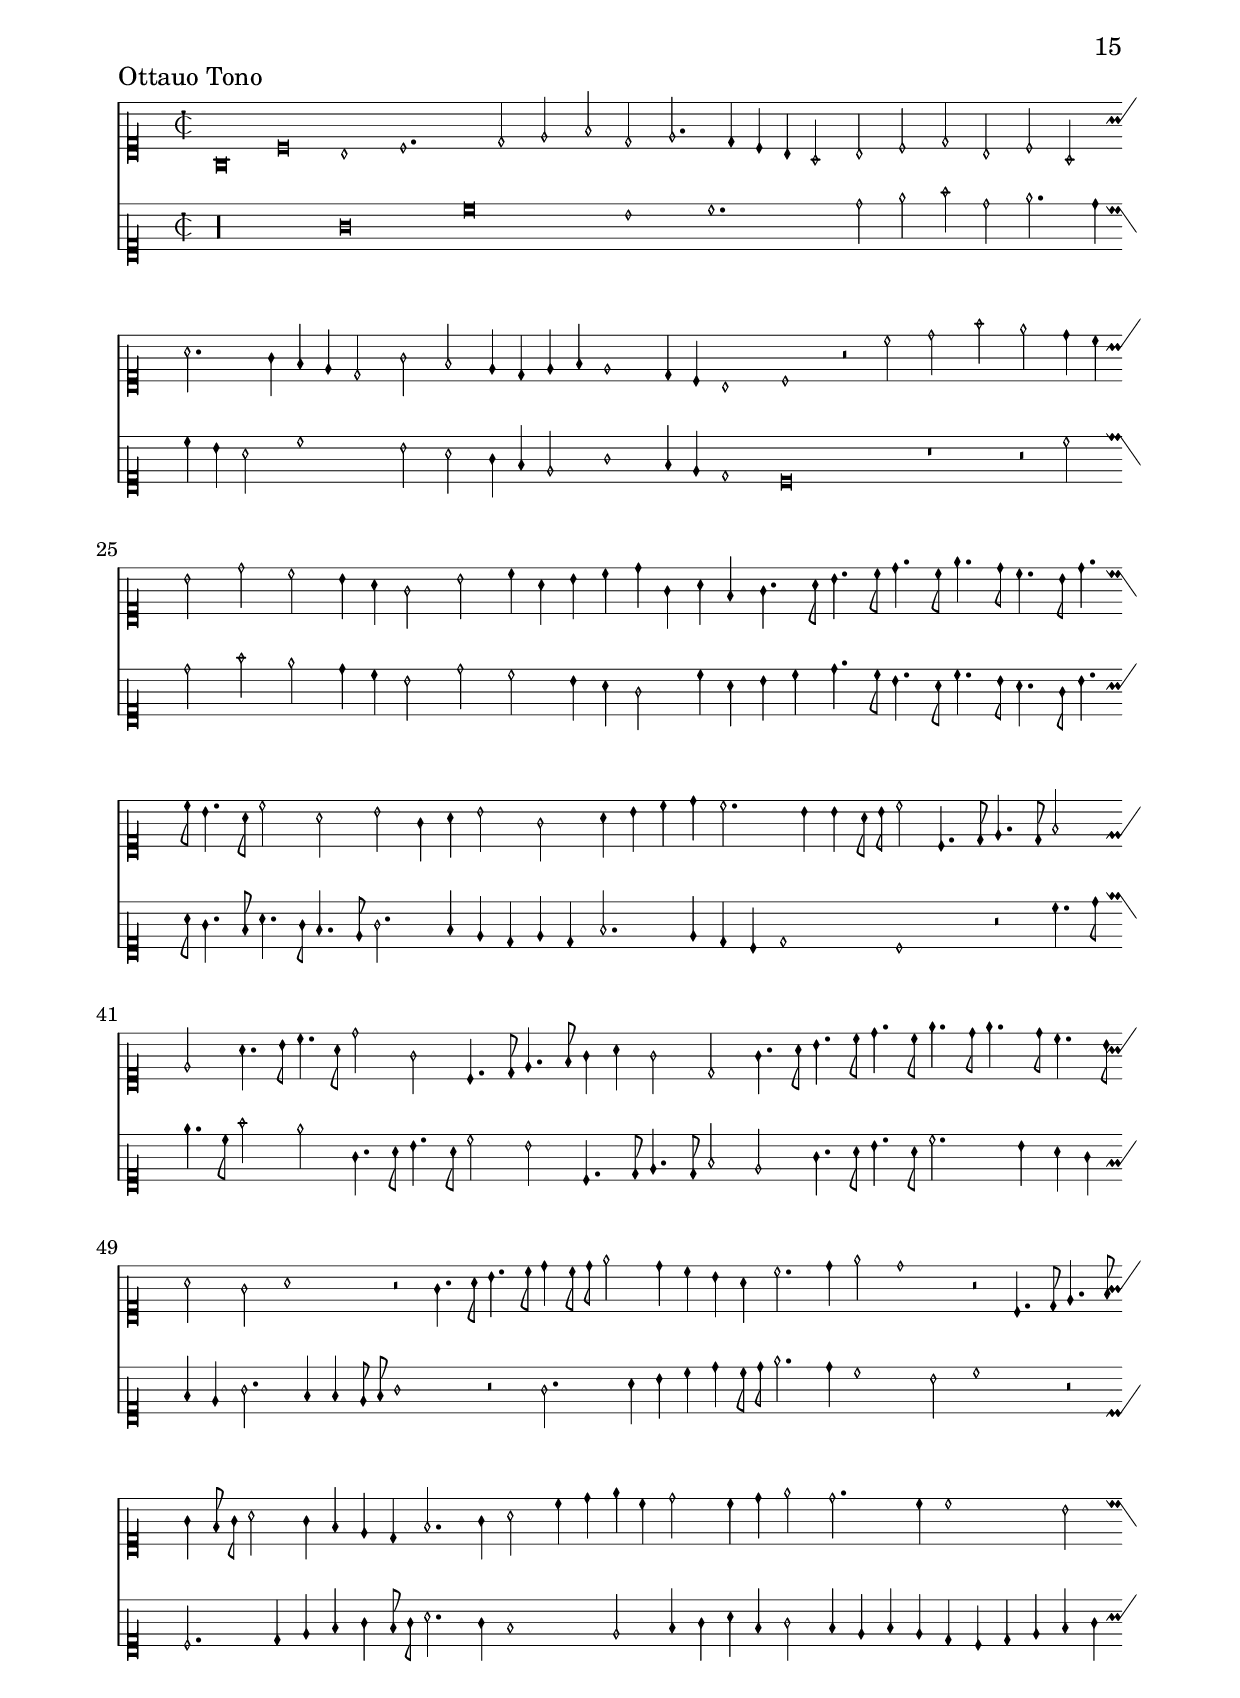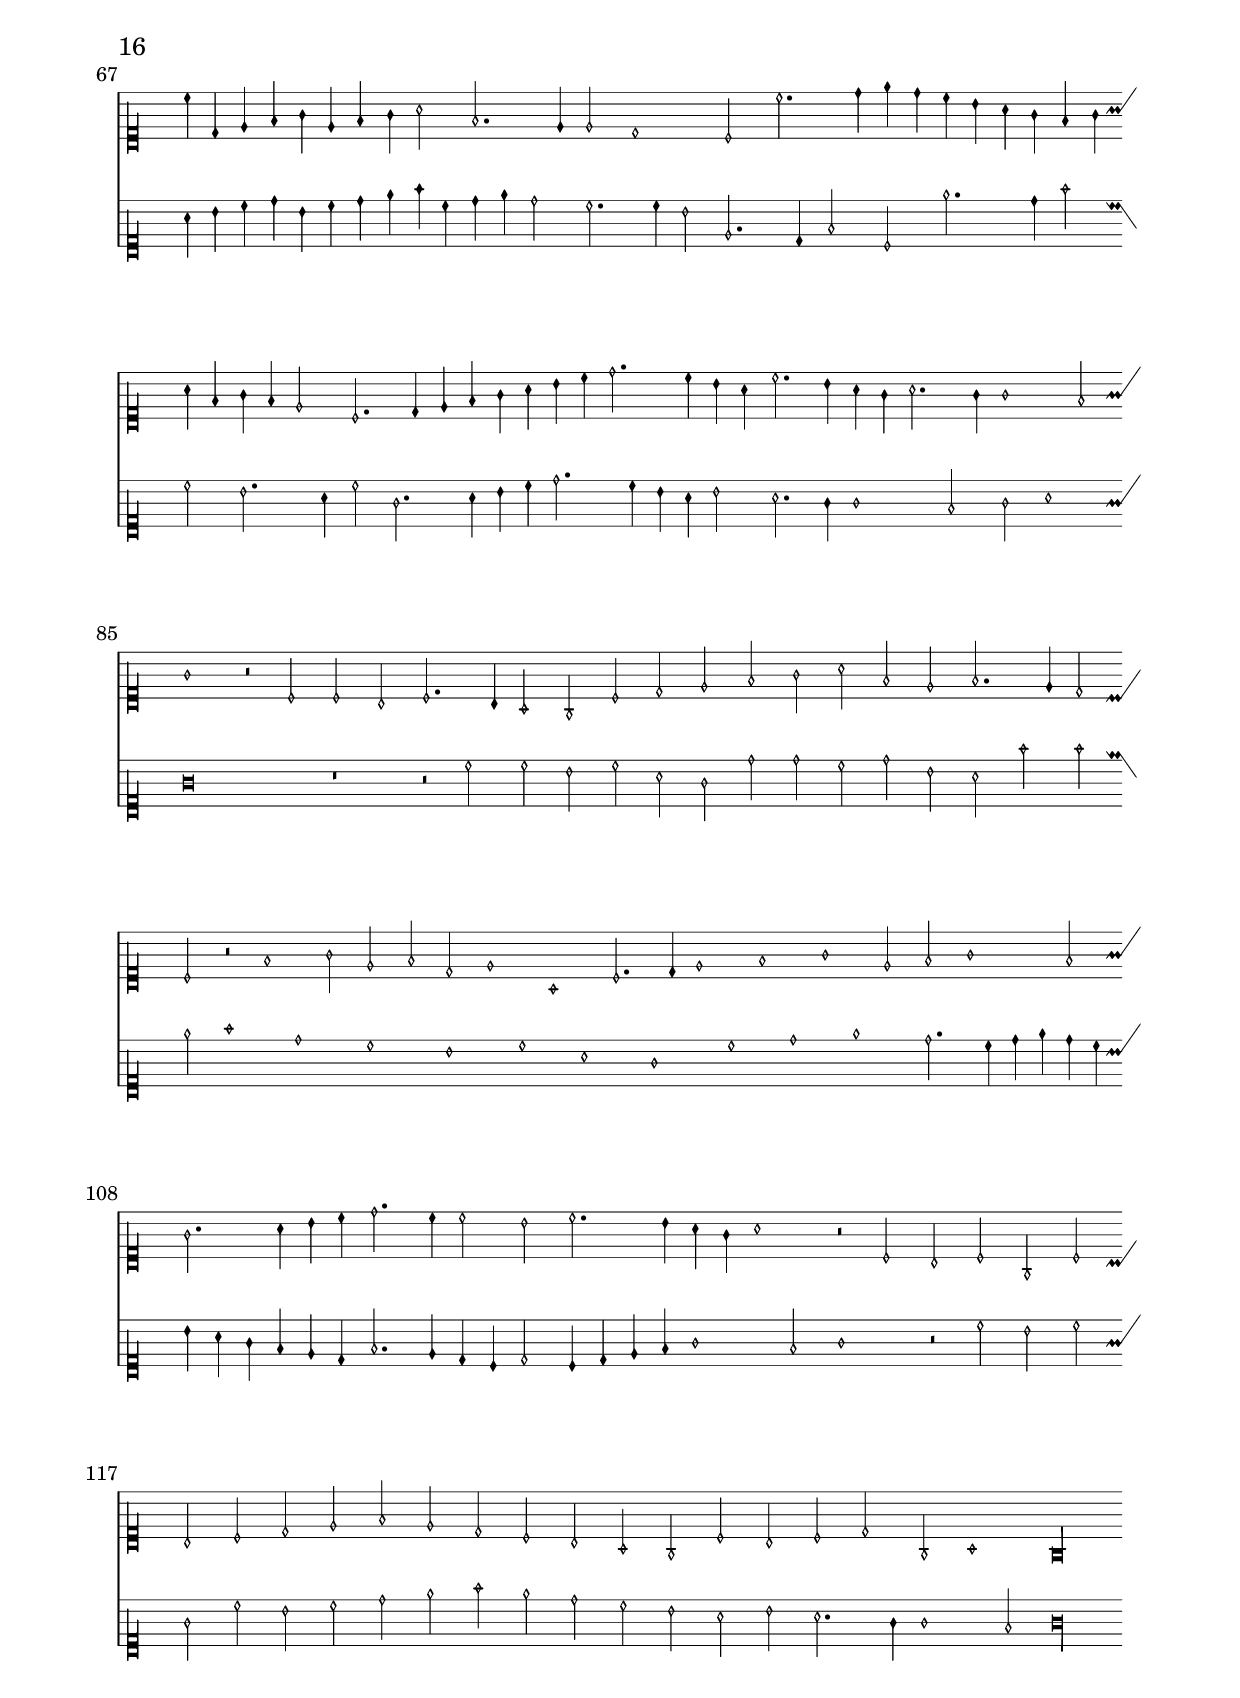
\version "2.8.8"

#(set-global-staff-size 22)

\paper {   
  #(set-paper-size "a4")
  ragged-last-bottom = ##f
  first-page-number = #1
  print-page-number = ##t
  page-top-space = 0\mm
  line-width = 17\cm
  top-margin = 10\mm
  bottom-margin = 10\mm
  after-title-space = 2\mm
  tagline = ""
 }

\header { 
	title = "Ocho Tonos de Canto de Organo"
	composer = "Apud Hieronymum Scotum"
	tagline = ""
	}

\score {
	<<
 \new MensuralStaff
     \relative c'' {
	\clef "petrucci-c1"
	\key c \major
	\time 2/2 
	                
	r\breve | d,1 e |   % 3
	d g | f2 d e1 |   % 5
	d2 a' g e | f1 e |   % 7
	r2 d e f | g g f d |   % 9
	e1 d2 f2. g4 a2. b4 c2.  % 11
	b4 a g a2. g4 | f e f2 d2. e4 |   % 13
	f g a2. b4 c d | e d c b c b a g |   % 15
	a2 b2. a4 a1 g2 r1 |   % 17
	a1. a2 | g1 f2 e4 d |   % 19
	c2 f1 e2 | f c'2. b4 a2 |   % 21
	g c f, e | a g c b |   % 23
	c d g, a | g1 f2. g4 |   % 25
	a b c2 c,2. d4 | e f g a b c d2 |   % 27
	d,2. e4 f g a2 | f d a' f4 g |   % 29
	a2 d,4 e f g a b | c2 a f a2.  % 31
	g4 f e f g a2. g4 f e d2 d'2.  % 33
	c4 b a b2 g4 a | b c b2. a4 a1  % 35
	g2 a\breve r  % 37
	f1 | e f |   % 39
	c2 f1 g2 | a d, g1 |   % 41
	f2 g2. f4 e2 | d e c4 d e f |   % 43
	g2 e f2. d4 | e2 d g1 |   % 45
	f2 g1 g2 | a2. g4 e f g a |   % 47
	g2 c, g'2. g4 | f2 e1 d2 |   % 49
	d' c e2. d4 | b c d e d2 d2.  % 51
	d4 c2 d1 | r2 d, f2. g4 |   % 53
	a2 d, f2. g4 | a2. b4 c2. b4 |   % 55
	a2. g4 a2 f2. g4 a2. g4 f e |   % 57
	f d e2. d4 d1 c2 d f2.  % 59
	g4 a2. b4 c2 | f, a2. g4 f e |   % 61
	f d e2. d4 d1 c2 d\longa }

 \new MensuralStaff
     \relative c'' {
	\clef "petrucci-c1"
	\key c \major
	\time 2/2 
	                   
	d,1 e | d g |   % 3
	f2 d e1 | d2 a' g e |   % 5
	f1 e | r2 a b c |   % 7
	d d c a | b e2. d4 d1  % 9
	c2 d d, | f2. g4 a2. b4 |   % 11
	c2. b4 a g a2. g4 f e f2 d2.  % 13
	e4 f g a2. b4 | c d e2. d4 c b |   % 15
	c b d2. c4 b a | b1 a\breve  % 17
	r a1.  % 19
	a2 g1 | f2 e4 d c2 f1  % 21
	e2 a g | c b a g |   % 23
	a g2. f4 f1 e2 r f2.  % 25
	g4 a b c2 c,2. d4 e f g a b c |   % 27
	d2 d,2. e4 f g | a2 f d a' |   % 29
	f4 g a2 d,4 e f g | a b c2 a f |   % 31
	a2. g4 f e f g | a2. g4 f e d2 |   % 33
	d'2. c4 b a b c | d e d2. c4 b a |   % 35
	b1 a | c b |   % 37
	c d | g,2 c1 d2 |   % 39
	e a, d1 | c2 d2. c4 b2 |   % 41
	a b g4 a b c | d2 b c2. a4 |   % 43
	b2 c2. a4 d2 | c d g, a2.  % 45
	g4 e f g a g1 f2 g d' |   % 47
	e2. d4 b c d e | d2. d4 c2 d |   % 49
	g, a2. g4 e f | g a g1 f2 |   % 51
	e1 r2 d | f2. g4 a2 d, |   % 53
	f2. g4 a2. b4 | c2. b4 a g a2.  % 55
	g4 f e f2 d | f2. g4 a2. g4 |   % 57
	a f g2. f4 d2 | e1 r2 d |   % 59
	f2. g4 a2. b4 | c2 f, a2. g4 |   % 61
	a f g2. f4 d2 | e1 d\longa }
>>
\header { piece = "Primus Tonus" }
\layout { 
  indent = 0.0 \mm
  system-count = #12 }
}

\score {
	<<
 \new MensuralStaff
     \relative c'' {
	\clef "petrucci-c2"
	\key c \major
	\time 2/2 

	                   
	c,1 f | g a |   % 3
 	r2 e f d | c c'1 b2 |   % 5
	c a f g | a f4 g a b c2.  % 7
	b4 a g a2 g2. f4 f1 e2 |   % 9
	f1 a2 a | d, f2. g4 a b |   % 11
	c2 f, c'2. b4 | a g f e d c d e |   % 13
	f g a g f e d c | b a g a b c d e |   % 15
	f2 f e d | e1 d |   % 17
	r2 bes'! a f | d c' b g |   % 19
	a d,2. c4 b a | g2 g'2. f4 d e |   % 21
	f e a2 d, c' | b e, f g |   % 23
	c,4 d e f g2 e4 f | g a b2 g4 a b c |   % 25
	b2 a1 g2 | f e4 d e2 a, |   % 27
	a' g a f | e d4 e f d g2 |   % 29
	g, a g4 a b a | c2. d4 e d f g |   % 31
	a f bes!2 bes,!4 c d bes | f' g a f bes!2 a |   % 33
	g f1 e2 | f2. e4 d e f g |   % 35
	a2. g4 a2 g | d f e1 |   % 37
	d r2 a | c2. d4 e2 a, |   % 39
	a'2. b4 c2 f, | c2. d4 e2 a, |   % 41
	e'2. f4 g2 d | a'2. b4 c2 c, |   % 43
	e2. f4 g2 g, | b2. c4 d2 a |   % 45
	e' d a' a, | d c c' b |   % 47
	e, a g c, | a'2. g4 e2 f1  % 49
	e2 f e2. d4 d1 c2 |   % 51
	d e2. d4 d1 c2 d\longa
	\bar "|." }

 \new MensuralStaff
     \relative c'' {
	\clef "petrucci-c2"
	\key c \major
	\time 2/2 
	                   
	r\breve | c,1 f |   % 3
	g a | r2 e f d |   % 5
	c f1 e2 | f4 g a b c2. b4 |   % 7
	a g a2 f b | a f g1 |   % 9
	f r2 a | a d, f2. g4 |   % 11
	a b c2 f, c'2. b4 a g f e d c |   % 13
	d e f g a g f e | d c b a g a b c |   % 15
	d2 b c d1 c2 d bes'! |   % 17
	a g f c' | b a g d'2.  % 19
	c4 b2 a g4. f8 | e4. d8 c2 g4 a b c |   % 21
	d c c'2 b e,4 f | g2 c, d c4 d |   % 23
	e f g2 e4 f g a | b2 g4 a b c b2 |   % 25
	e, c b1 | a2 a' g a |   % 27
	f e d4 e f d | g2 g, a g4 a |   % 29
	b g c d e c g'2 | c,4 d e c g'2 f |   % 31
	d bes!4 c d bes f' g | a f c'2 g c |   % 33
	b a g1 | f2 d4 e f g a2.  % 35
	g4 f e f2 e2. d4 d1 c2 |   % 37
	d f2. g4 a2 | a, c2. d4 e2 |   % 39
	a, a'2. b4 c1 c,2. d4 e2 |   % 41
	a, a' g a2. b4 c2 c, e2.  % 43
	f4 g2 g, b2. c4 d2 f a |   % 45
	g a a, c' | b e, a g |   % 47
	c, c' b e, | c' a4 b c2 f, |   % 49
	g c4 b a2 g | a d, e a4 g |   % 51
	f e g2 f d | e1 d\longa
	\bar "|." }
>>
\header { piece = "Secundus Tonus" breakbefore = ##t }
\layout { 
  indent = 0.0 \mm
  system-count = #12 }
}

\score {
	<<
 \new MensuralStaff
     \relative c'' {
	\clef "petrucci-c1"
	\key c \major
	\time 2/2 
	                   
	r\breve | b1 c |   % 3
	b e | d2 b2. c4 d2.  % 5
	c4 a b c d e1 d2 e2. d4 |   % 7
	c2 b a2. g4 | e f g1 c,2 |   % 9
	d1 c2 c'2. b4 a1 g2 |   % 11
	a a,2. b4 c a | b1 a2. b4 |   % 13
	c d e1 d2. e4 f g a1 |   % 15
	e2. f4 g a b1 a2. b4 c d |   % 17
	e2. d4 b c d2 | c a b e, |   % 19
	f e1 d2 | e b' c b1  % 21
	a2 b b, | c b1 a2 |   % 23
	b b'1 g2 | a b c b1  % 25
	e,1 c2 | d e f e |   % 27
	a,4. b8 c4. d8 e4. f8 g4. a8 | b2 a1 g2 |   % 29
	a1 r2 c2. b4 a g f2 c'2.  % 31
	b4 a g f e d1 c'2. b4 a g |   % 33
	f e d c b a b1 g'2. f4 e d |   % 35
	c b a2 a'4. g8 f4. e8 | d4. c8 b4. a8 g2 g' |   % 37
	e a1 g2 | a4 g f e d1 |   % 39
	r2 c' c b | c1 d2 e1  % 41
	d4 c b2 e,4 f | g a b c d2 c1  % 43
	b2 r c1 a2 b g1  % 45
	g1 e2 | f d1 d'1  % 47
	b2 c a1 g2. a4 b1  % 49
	e,2. f4 g1 c,2. d4 e1  % 51
	a,2. b4 c2 | a' e g1 |   % 53
	g,2 b a c1 g'2 b a |   % 55
	c1 b,2 c | b e d f |   % 57
	e a1 g2 | a a, c1 |   % 59
	b2 e1 d2 | a'1 g2 c1  % 61
	a2 b g | a f g e |   % 63
	f d e b | c b c a |   % 65
	c c b c | d d c c' |   % 67
	a c c, a | c a' f a |   % 69
	e c e c1 b2 c a1  % 71
	g2 a c'1 b2 c a1  % 73
	g2 a f1 e2 f d1  % 75
	c2 d c'1 b2 c a1  % 77
	g2 a2. b4 | c a b2. a4 a2.  % 79
	g4 g f8 g a\longa }

 \new MensuralStaff
     \relative c'' {
	\clef "petrucci-c2"
	\key c \major
	\time 2/2 
	                   
	e,1 f | e a |   % 3
	g2 e2. f4 g2. f4 g2. f4 d2.  % 5
	e4 f g a2 e | f2. e4 c d e2.  % 7
	f4 g1 f2 | g2. a4 b a c1  % 9
	b2 c1 | a b |   % 11
	a r | d,2. e4 f d e2 |   % 13
	a,2. b4 c a b1 a'2. b4 c a |   % 15
	b2 e,2. f4 g2 | d2. e4 f g a2.  % 17
	g4 e f g2 d4 e | f g a1 g2 |   % 19
	a e f1 | e2 d' a b |   % 21
	c1 b2 d, | e b c1 |   % 23
	b e | c2 d e2. f4 |   % 25
	g a b2 g a | b c a,2. b4 |   % 27
	c d e f g a b c | d2 a b c |   % 29
	f,1 c'2. b4 | a g f2 c'2. b4 |   % 31
	a g f e d e f g | a2 a, c'2. b4 |   % 33
	a4. g8 f4. e8 d4. c8 b4. a8 | g1 g'2. f4 |   % 35
	e d c b a2 a'4. g8 | f4. e8 d4. c8 b4. a8 g2 |   % 37
	c1 d2 b | a c c b |   % 39
	c1 d2 e | e d4 c b2 a4 b |   % 41
	c d e f g a g2 | e4 f g e f2 e |   % 43
	d1 c | f d2 e |   % 45
	c1 c | a2 b g1 |   % 47
	g' e2 f | c2. d4 e f g2 |   % 49
	e2. f4 g1 | c,2. d4 e1 |   % 51
	a, a'2 g | a, c b e1  % 53
	d2 f e | c e d f |   % 55
	a, c b e | d g f a |   % 57
	g a a, c2. d4 f2 e4 f g a |   % 59
	b2 g,4 a b c b2 | a4 b c d e2 a, |   % 61
	f'1 d2 e | c d b c |   % 63
	a b g g' | f f e f |   % 65
	g e2. d4 c1 b2 c1 |   % 67
	c'2 a c c, | a c a' f |   % 69
	g e c e | d g, a c1  % 71
	b2 c a'1 g2 a c1  % 73
	b2 c a1 g2 a f1  % 75
	e2 f a,1 g2 a c'1  % 77
	b2 c f,4 g | a f g2 e d4 c |   % 79
	b a b2 a\longa }
>>
\header { piece = "Tertio Tono" breakbefore = ##t }
\layout { 
  indent = 0.0 \mm
  system-count = #13 }
}

\score {
	<<
 \new MensuralStaff
     \relative c'' {
	\clef "petrucci-c2"
	\key c \major
	\time 2/2 
	                   
	r\breve | e,1 a |   % 3
	g2 e f1 | e r |   % 5
	b e | d2 b c1 |   % 7
	b r2 e | a g e f2.  % 9
	e4 e1 d2 | e1 r |   % 11
	r2 b' c b4 a | c2 b1 e,2 |   % 13
	f e4 d f2 e1 b2 c b4 a |   % 15
	c2 b1 a2 | b e f e4 c |   % 17
	f2 e1 d2 | e a,4 b c d e2 |   % 19
	a, g g' f4 e | g2 d e d4 c |   % 21
	g'2 c,4 d e2 f | g a b c |   % 23
	a,4 b c2 d e | f g g,4 a b2 |   % 25
	c2. b4 a g f2 | d' d2. c4 b a |   % 27
	g2 g'2. f4 e d | c2 d d'2. c4 |   % 29
	b a g2 c d4 c | b a a2. a4 g2 |   % 31
	a a, c2. d4 | e f g2 d f2.  % 33
	g4 a b c2 c, | e2. f4 g a b2 |   % 35
	e, f e a2. a4 g2 f1 |   % 37
	e b'2 e, | b'1 r2 b |   % 39
	c b a g | c b a g |   % 41
	f e a g | f e d f |   % 43
	e2. e4 g1 | f2 d r f |   % 45
	a1 g2 e | r g bes!1 |   % 47
	a2 f a, c | b d r d1  % 49
	f2 e g | f a a, c1  % 51
	e2 d f | e g g, b |   % 53
	a c b d | c d e a, |   % 55
	e' r e f | e c d e |   % 57
	a, g a b | c d e a, |   % 59
	d b c d | g, g'2. f4 e d |   % 61
	c b a b c d e2. e4 d2 c'2. b4 |   % 63
	a g f e f2 e1 d4 c d2 c'2.  % 65
	b4 a g a g f e | f2 d e f2.  % 67
	e4 e1 d2 | e\longa }

 \new MensuralStaff
     \relative c'' {
	\clef "petrucci-c2"
	\key c \major
	\time 2/2 
	                   
	e,1 a | g2 e f1 |   % 3
	r2 e a a | g e b e |   % 5
	d b c a | b g a a' |   % 7
	g2. g4 e2 a,4 b | c d e f g f a2.  % 9
	g4 g2 f1 | e2 b' c b4 a |   % 11
	c2 b a,4. b8 c4. d8 | e4. f8 g2 g, a |   % 13
	f4 g a2. b4 c d | e f g2 a, g |   % 15
	a b c2. b4 | g2 g' a g4 f |   % 17
	a2 e f2. e4 | c2 c'1 b4 a |   % 19
	c2 b1 c, b4 a c2 b1  % 21
	e1 d4 c | e2 d1 a'1  % 23
	g4 f a2 g2. a4 b2. a4 g f |   % 25
	e2 c'2. b4 a g | f2. e4 a2 g2.  % 27
	f4 e d c2. b4 | e2 d2. c4 b a |   % 29
	g2 c1 b4 a | g2 c b1 |   % 31
	a2 c2. d4 e f | g2 g, b2. c4 |   % 33
	d e f2 f, a2. b4 c d e f g a |   % 35
	b c d2 g, f | d e1 d2 |   % 37
	e b' e, b' | r b c b |   % 39
	a g c b | a g f e |   % 41
	a g f e | d c r a |   % 43
	c1 b | r2 b d1 |   % 45
	c r2 c | e1 d |   % 47
	r2 d f e | g f a1 |   % 49
	r2 a, c b | d c e1 |   % 51
	r2 g b a | c b d d, |   % 53
	f e g f | a1 g2 a |   % 55
	b e, b' r | b c b g |   % 57
	a b e, d | e f g a |   % 59
	d, g e f | g c, g'2. f4 |   % 61
	e d a'2. g4 e2 | f1 e2 c'2.  % 63
	b4 a g a2 g1 f4 e f1 |   % 65
	e2 c'2. b4 a g | a1 g2 a2.  % 67
	g4 g2 f1 | e\longa }
>>
\header { piece = "Quarto Tono" breakbefore = ##t }
\layout { 
  indent = 0.0 \mm
  system-count = #12 }
}

\score {
	<<
 \new MensuralStaff
     \relative c' {
	\clef "petrucci-c1"
	\key c \major
	\time 2/2 
	
	r\breve | r1 f |   % 3
	a c | d2 c2. b4 a g |   % 5
	a2 g2. f4 f1 e2 f\breve  % 7
	r2 c' | c a c d |   % 9
	e d2. c4 c1 b2 c1 |   % 11
	r2 c c a | c d e d |   % 13
	c d2. c4 b a | b1 a |   % 15
	c2. b4 a g f2 | a2. g4 f e d1  % 17
	d'2. c4 b a | b2 g2. f4 e d |   % 19
	e2 c'2. b4 a g | a2 f2. e4 d c |   % 21
	d2 g e a1 g2 a d |   % 23
	b e1 d2 | e b g c1  % 25
	b2 e, f | d g1 f2 |   % 27
	g c, c f2. f4 e2 f d4 e |   % 29
	f e f2. g4 a g | a2. b4 c b c2.  % 31
	d4 e d e2 d2. c4 c2. a4 b2 |   % 33
	c b4 a g2 a1 g4 f e2 e'1  % 35
	d4 c d b c1 b4 a b g a1  % 37
	g4 f g e f1 e4 d e c d2.  % 39
	d4 c1 b2 | c d'2. c4 c1  % 41
	b2 c g2. f4 f1 e2 |   % 43
	f4 g a b c2 f,4 g | a b c d e2 e,4 f |   % 45
	g a b c b c d2 | d,4 e f g a b a b |   % 47
	c d e2 e,2. f4 | g a g2. f4 g1  % 49
	f1 e2 | f\longa }

 \new MensuralStaff
     \relative c' {
	\clef "petrucci-c1"
	\key c \major
	\time 2/2 
	                   
	f1 a | c d2 c2.  % 3
	b4 a g a2 f2. g4 a b c2. b4 |   % 5
	a g bes!2 a f | g1 f2 c' |   % 7
	c a c f,4. g8 | a4. b8 c4. d8 e2 d |   % 9
	c4 b a g f e d c | d1 c2 c' |   % 11
	c a c2. d4 | e2 d c b |   % 13
	a b2. a4 a1 g2 a c2.  % 15
	b4 a g f2 a2. g4 f e d1 |   % 17
	d'2. c4 b a b2 | g2. f4 e d e2 |   % 19
	c'2. b4 a g a2 | f2. e4 d c d2 |   % 21
	d' b e2. d4 | c2 b a g2.  % 23
	f4 e d f2. e4 | d2 d' b e |   % 25
	d1 c2 a | d g, c2. c4 |   % 27
	b2 c a1 | g d4 e f g |   % 29
	a1 c | f, a |   % 31
	c1. b2 | c1 d |   % 33
	c r2 c1 b4 a g2 a |   % 35
	g4 f g e f2 e'1 d4 c d b c1  % 37
	b4 a b g a1 g4 f g e f2 |   % 39
	e c d1 | r2 f g e |   % 41
	d d' e e, | f a g1 |   % 43
	r2 f4 g a b c2 | f,4 g a b c d e2 |   % 45
	e,4 f g a g2 d4 e | f g a b a g c d |   % 47
	e2 e,4. f8 g4. a8 g4 a | b c b c d2 b |   % 49
	c f, g1 | f\longa }
>>
\header { piece = "Quinto Tono" breakbefore = ##t }
\layout { 
  indent = 0.0 \mm
  system-count = #12 }
}

\score {
	<<
 \new MensuralStaff
     \relative c' {
	\clef "petrucci-c2"
	\key f \major
	\time 2/2 
	                   
	r\breve | r1 f\breve  % 3
	d1 | e f1.  % 5
	g2 a1 | g f1.  % 7
	e2 e1 | f c'\breve  % 9
	a1 | bes c1. % 11
	bes2 a g | f1 bes1.  % 13
	a2 a\breve g1 |   % 15
	a1. g2 | a g2. f4 g2.  % 17
	f4 f1 e2 | f1 r2 a |   % 19
	a f a2. bes4 | c1 r2 e, |   % 21
	e c e2. f4 | g1 r2 f |   % 23
	f d f2. g4 | a2 f a2. bes4 |   % 25
	c2. bes4 a g f e | d c d2 c4 d e f |   % 27
	g e f1 e2 | f1 r2 c'1  % 29
	bes4 a g2 a2. g4 e2 f1 |   % 31
	e r2 f1 e4 d c2 d2.  % 33
	c4 a2 bes1 | a2. bes4 c d e2 |   % 35
	c2. d4 e f g2 | f2. g4 a2 g2.  % 37
	a4 bes2 a2. bes4 | c2 c,2. d4 e2 |   % 39
	d2. e4 f2 e2. f4 g a g f g2.  % 41
	f4 f1 e2 | d c4 bes a2 a'1  % 43
	g4 f e2 c'1 bes4 a g2 c,1  % 45
	bes4 a g2 a'1 g4 f e f g1  % 47
	f4 e d e f1 e4 d c d e f |   % 49
	g a bes c a g bes2. a4 a1 g2 |   % 51
	a a,2. bes4 c1 e2. f4 g1  % 53
	a2. bes4 c2. bes4 a g a g f2.  % 55
	g4 a2. g4 f e | f e d2. e4 f2.  % 57
	e4 d c d c bes2. c4 d2. c4 d e |   % 59
	f e f2. g4 a g | a bes c2. bes4 g a |   % 61
	bes2. a4 f g a2. g4 e f g2. f4 |   % 63
	d e f2. e4 c2 | d1 c2 c'2.  % 65
	bes4 a1 g2 | a c a c |   % 67
	a f r a | f a f d |   % 69
	r c' a c | a f g bes2.  % 71
	a4 a1 g2 | a2. bes4 c1 |   % 73
	bes1. a2 | bes g a f |   % 75
	g\breve  | f\longa 
	\bar "|." }

 \new MensuralStaff
     \relative c' {
	\clef "petrucci-c2"
	\key f \major
	\time 2/2 
	                   
	bes\breve  | g1 a |   % 3
	bes\breve  | c1 d2. e4 |   % 5
	f\breve  | e1 f |   % 7
	g c1. bes2 a g |   % 9
	f\breve  | d1 e |   % 11
	f1. e2 | d c d1.  % 13
	c2 a1 | bes\breve  |   % 15
	a2 c'1 bes2 | c bes2. a4 bes2 |   % 17
	c bes4 a g1 | r2 a a f |   % 19
	a2. bes4 c1 | r2 e, e c |   % 21
	e2. f4 g1 | r2 bes, bes2. a4 |   % 23
	bes2. c4 d2 bes | f'4 g a2 f a2.  % 25
	bes4 c2. bes4 a g | f e f g a bes c2 |   % 27
	bes a g c1 bes4 a g2 a1  % 29
	g4 f e2 c'2. bes4 g2 a a,2.  % 31
	bes4 c2. bes4 a g | a'2 g4 f e2 d4 e |   % 33
	f g a2. g4 g f8 g | a2 a,2. bes4 c d |   % 35
	e1 c2. d4 | bes4. c8 d2 c2. d4 |   % 37
	e2 d2. e4 f2 | f,2. g4 a2 g2.  % 39
	a4 bes2 a2. bes4 | c d e d e2 c |   % 41
	f1 g | f r2 c'1  % 43
	bes4 a g2 a1 g4 f e2 g |   % 45
	a g1 f4 e | d2 e c bes'1  % 47
	a4 g f g a2 | a,4 bes c d e f g a |   % 49
	bes c bes2 f g | d c bes1 |   % 51
	a2. bes4 c1 | e2. f4 g2. a4 |   % 53
	bes2 d,4 e f g a bes | c2. bes4 a2 d,2.  % 55
	e4 f g a2 a2. g4 f e f e d2.  % 57
	e4 f2. e4 d c | d c bes2. a4 bes c |   % 59
	d c d2. e4 f e | f2. e4 c d es!2.  % 61
	d4 bes c d2. c4 | a bes c2. bes4 g a |   % 63
	bes c d2. a4 c2. bes4 bes2 c1 |   % 65
	c' bes2 bes | c a c a |   % 67
	f r a f | a f d r |   % 69
	c' a c a | f d e d2.  % 71
	c4 a2 bes1 | a2 c'4 bes a g f e |   % 73
	d c bes a g2 f | g g' f a |   % 75
	g f2. e4 e d8 e | f\longa
	\bar "|." }
>>
\header { piece = "Sexto Tono" breakbefore = ##t }
\layout { 
  indent = 0.0 \mm
  system-count = #13 }
}

\score {
	<<
 \new MensuralStaff
     \relative c'' {
	\clef "petrucci-c1"
	\key c \major
	\time 2/2 
	                   
	r\breve | r1 g\breve  % 3
	d'1 | e d2 b2.  % 5
	c4 d2 g,2. a4 | b2 e,2. f4 g2 |   % 7
	c,2. d4 e f g1 f2 e1 |   % 9
	d r2 d' | d c b1.  % 11
	a4 g a2 g1 f2 e d4 c |   % 13
	d2 d' d c | b1. a4 g |   % 15
	a2 g1 f2 | g1. g2 |   % 17
	d' e d b2. c4 d2 g,2. a4 |   % 19
	b2 e,2. d4 e f | g f g a b a b c |   % 21
	d2 d,2. c4 d e | f e f g a g a b |   % 23
	c2 c,2. b4 c d | e d e f g f g a |   % 25
	b a b c d b c a | b2 a g a2.  % 27
	g4 g1 f2 | g\breve  |   % 29
	r1 g\breve f1 |   % 31
	d e | d d'\breve  % 33
	c1 | a b |   % 35
	a g | r g |   % 37
	d'\breve  | e |   % 39
	d1 c | b d |   % 41
	c b | a c |   % 43
	b2. a4 b2 c | d g, a1 |   % 45
	g2 d e1 | d r2 d' |   % 47
	e d c b | a c d c |   % 49
	b a g b | c f,4 g a f g2 |   % 51
	b4 c d b c2 c,4 d | e c d2 a'4 b c a |   % 53
	b2 e d c4 b | a2 g a1 |   % 55
	g2 f4 e d2 c | d1 e |   % 57
	d2 d'1 c2 | d e1 d2 |   % 59
	e b1 a2 | b g1 f2 |   % 61
	g4 a b2 g4 a b c | d2 d,4 e f2 d4 e |   % 63
	f g a2 f4 g a2 | f4 g a b c2 a4 b |   % 65
	c2 a4 b c d e d | c b a g f e d2 |   % 67
	d'4 c b a g2 e'4 d | c b a g f e d c |   % 69
	d e f g a b c a | b c d2 b g |   % 71
	d'4 c b a b2 a2. g4 g1 f2 |   % 73
	g d e1 | d2 d'1 c2 |   % 75
	d b c b2. a4 g1 f2 |   % 77
	g\longa }

 \new MensuralStaff
     \relative c'' {
	\clef "petrucci-c1"
	\key c \major
	\time 2/2 
	                   
	g\breve  | d'1 e |   % 3
	d2 b2. c4 d1 c2 d g,2.  % 5
	a4 b2 e,2. f4 | g2 c,2. d4 e2.  % 7
	f4 g2. a4 b2. c4 d2. c4 c b8 c |   % 9
	d2 d c b2. a8 g a2 g g1  % 11
	f2 f e2. d8 c d2 c d'2.  % 13
	c4 b a b g a2 | g d' d c1  % 15
	b2 a1 | r2 g d'4 e2 d4 |   % 17
	g,2. a4 b c d2 | b2. c4 d2 g,2.  % 19
	a4 b2 e,2. d4 | e f g f g a b a |   % 21
	b c d2 d,2. c4 | d e f e f g a g |   % 23
	a b c2 c,2. b4 | c d e d e f g f |   % 25
	g a b1 a2 | g c b c |   % 27
	b a4 g a1 | g2 d' e d2.  % 29
	c8 b c2 b g2. a4 b c d2 f,2.  % 31
	e4 d1 c2 | d d'2. c4 b a |   % 33
	b a g f e d c2 | r c' b g |   % 35
	r c b g | d' e d b2.  % 37
	c4 d c b a g f | e d c1 c'2.  % 39
	b4 b2. a4 a2. g4 g2. f4 d e |   % 41
	f2 e1 d f1 e2.  % 43
	d4 e f g2 a | d, e d c' |   % 45
	b4 a d2. c4 c2 | r d e d |   % 47
	c b a g | f e d f |   % 49
	g f e d | c d4 e f d e2 |   % 51
	g4 a b g a2 g1 d4 e f d e2 |   % 53
	d' c b2 a4 g f2 g1 f2 g2 d' e2. d4 | 
	b2 d1 c2 |   % 57
	d b1 a2 | b e, f g |   % 59
	c, g'1 f2 | g4 a b2 a1.  % 61
	g4 a b2 g4 a | b c d2 d,4 e f2 |   % 63
	d4 e f g a2 f4 g | a2 f4 g a b c2 |   % 65
	a4 b c2 a4 b c d | e d c b a g f e |   % 67
	d2 d'4 c b a g2 | e'4 d c b a g f e |   % 69
	d c d e f g a2. g4 a b d2 b |   % 71
	g d'1 c2 | b g a d |   % 73
	e d1 c2 | d b1 a2 |   % 75
	b d e d2. c4 b2 a1 |   % 77
	g\longa }
>>
\header { piece = "Septimo Tono" breakbefore = ##t }
\layout { 
  indent = 0.0 \mm
  system-count = #13 }
}

\score {
	<<
 \new MensuralStaff
     \relative c'' {
	\clef "petrucci-c1"
	\key c \major
	\time 2/2 
	                   
	g,\breve  | c |   % 3
	b1 c1. d2 e f |   % 5
	d e2. d4 c b | a2 b c d |   % 7
	b c a a'2. g4 f e d2 g |   % 9
	f e4 d e f e1 d4 c b1 |   % 11
	c r2 c' | d f e d4 c |   % 13
	b2 d c b4 a | g2 b c4 a b c |   % 15
	d g, a f g4. a8 b4. c8 | d4. c8 e4. d8 c4. b8 d4. c8 |   % 17
	b4. a8 c2 a b | g4 a b2 g a4 b |   % 19
	c d c2. b4 b a8 b | c2 c,4. d8 e4. d8 f2 |   % 21
	e a4. b8 c4. a8 d2 | g, c,4. d8 e4. f8 g4 a |   % 23
	g2 d g4. a8 b4. c8 | d4. c8 e4. d8 e4. d8 c4. b8 |   % 25
	a2 g a1 | r2 g4. a8 b4. c8 d4 c8 d |   % 27
	e2 d4 c b a c2. d4 e2 d1 |   % 29
	r2 c,4. d8 e4. f8 g4 f8 g | a2 g4 f e d f2.  % 31
	g4 a2 c4 d e c | d2 c4 d e2 d2.  % 33
	c4 c1 b2 | c4 d, e f g e f g |   % 35
	a2 f2. e4 e2 | d1 c2 c'2.  % 37
	d4 e d c b a g | f g a f g f e2 |   % 39
	c2. d4 e f g a | b c d2. c4 b a |   % 41
	c2. b4 a g a2. g4 g1 f2 |   % 43
	g1 r2 c, | c b c2. b4 |   % 45
	a2 g c d | e f g a |   % 47
	f e f2. e4 | d2 c r f1  % 49
	g2 e f | d e1 a,1  % 51
	c2. d4 e1 f1 g1  % 53
	e2 f g1 f2 g2. a4 |   % 55
	b c d2. c4 c2 | b c2. b4 a g |   % 57
	a1 r2 c, | b c g c |   % 59
	b c d e | f e d c |   % 61
	b a g c | b c d g, |   % 63
	a1 g\longa }

 \new MensuralStaff
     \relative c'' {
	\clef "petrucci-c1"
	\key c \major
	\time 2/2 
	                   
	r\longa |   % 3
	g\breve  | c |   % 5
	b1 c1. d2 e f |   % 7
	d e2. d4 c b | a2 c1 b2 |   % 9
	a g4 f e2 g1 f4 e d1 |   % 11
	c\breve  | r1 r2 c' |   % 13
	d f e d4 c | b2 d c b4 a |   % 15
	g2 c4 a b c d4. c8 | b4. a8 c4. b8 a4. g8 b4. a8 |   % 17
	g4. f8 a4. g8 f4. e8 g2. f4 e d e d f2.  % 19
	e4 d c d1 | c r2 c'4. d8 |   % 21
	e4. c8 f2 e g,4. a8 | b4. a8 c2 b c,4. d8 |   % 23
	e4. d8 f2 e g4. a8 | b4. a8 c2. b4 a g |   % 25
	f e g2. f4 f e8 f | g1 r2 g2.  % 27
	a4 b c d c8 d e2. d4 c1 b2 |   % 29
	c1 r2 c,2. d4 e f g f8 g a2.  % 31
	g4 f1 e2 | f4 g a f g2 f4 e |   % 33
	f e d c d e f g | a b c d b c d e |   % 35
	f c d e d2 c2. c4 b2 e,2. d4 |   % 37
	f2 c e'2. d4 | f2 c b2. a4 |   % 39
	c2 g2. a4 b c | d2. c4 b a b2 |   % 41
	a2. g4 g1 | f2 g a1 |   % 43
	g\breve  | r1 r2 c |   % 45
	c b c a | g d' d c |   % 47
	d b a f' | f e f1 |   % 49
	d c | b c |   % 51
	a g | c d |   % 53
	e d2. c4 | d e d c b a g f |   % 55
	e d f2. e4 d c | d2 c4 d e f g1  % 57
	f2 g1 | r2 c b c |   % 59
	g c b c | d e f e |   % 61
	d c b a | b a2. g4 g1  % 63
	f2 g\longa }
>>
\header { piece = "Ottauo Tono" breakbefore = ##t }
\layout { 
  indent = 0.0 \mm
  system-count = #13 }
}
